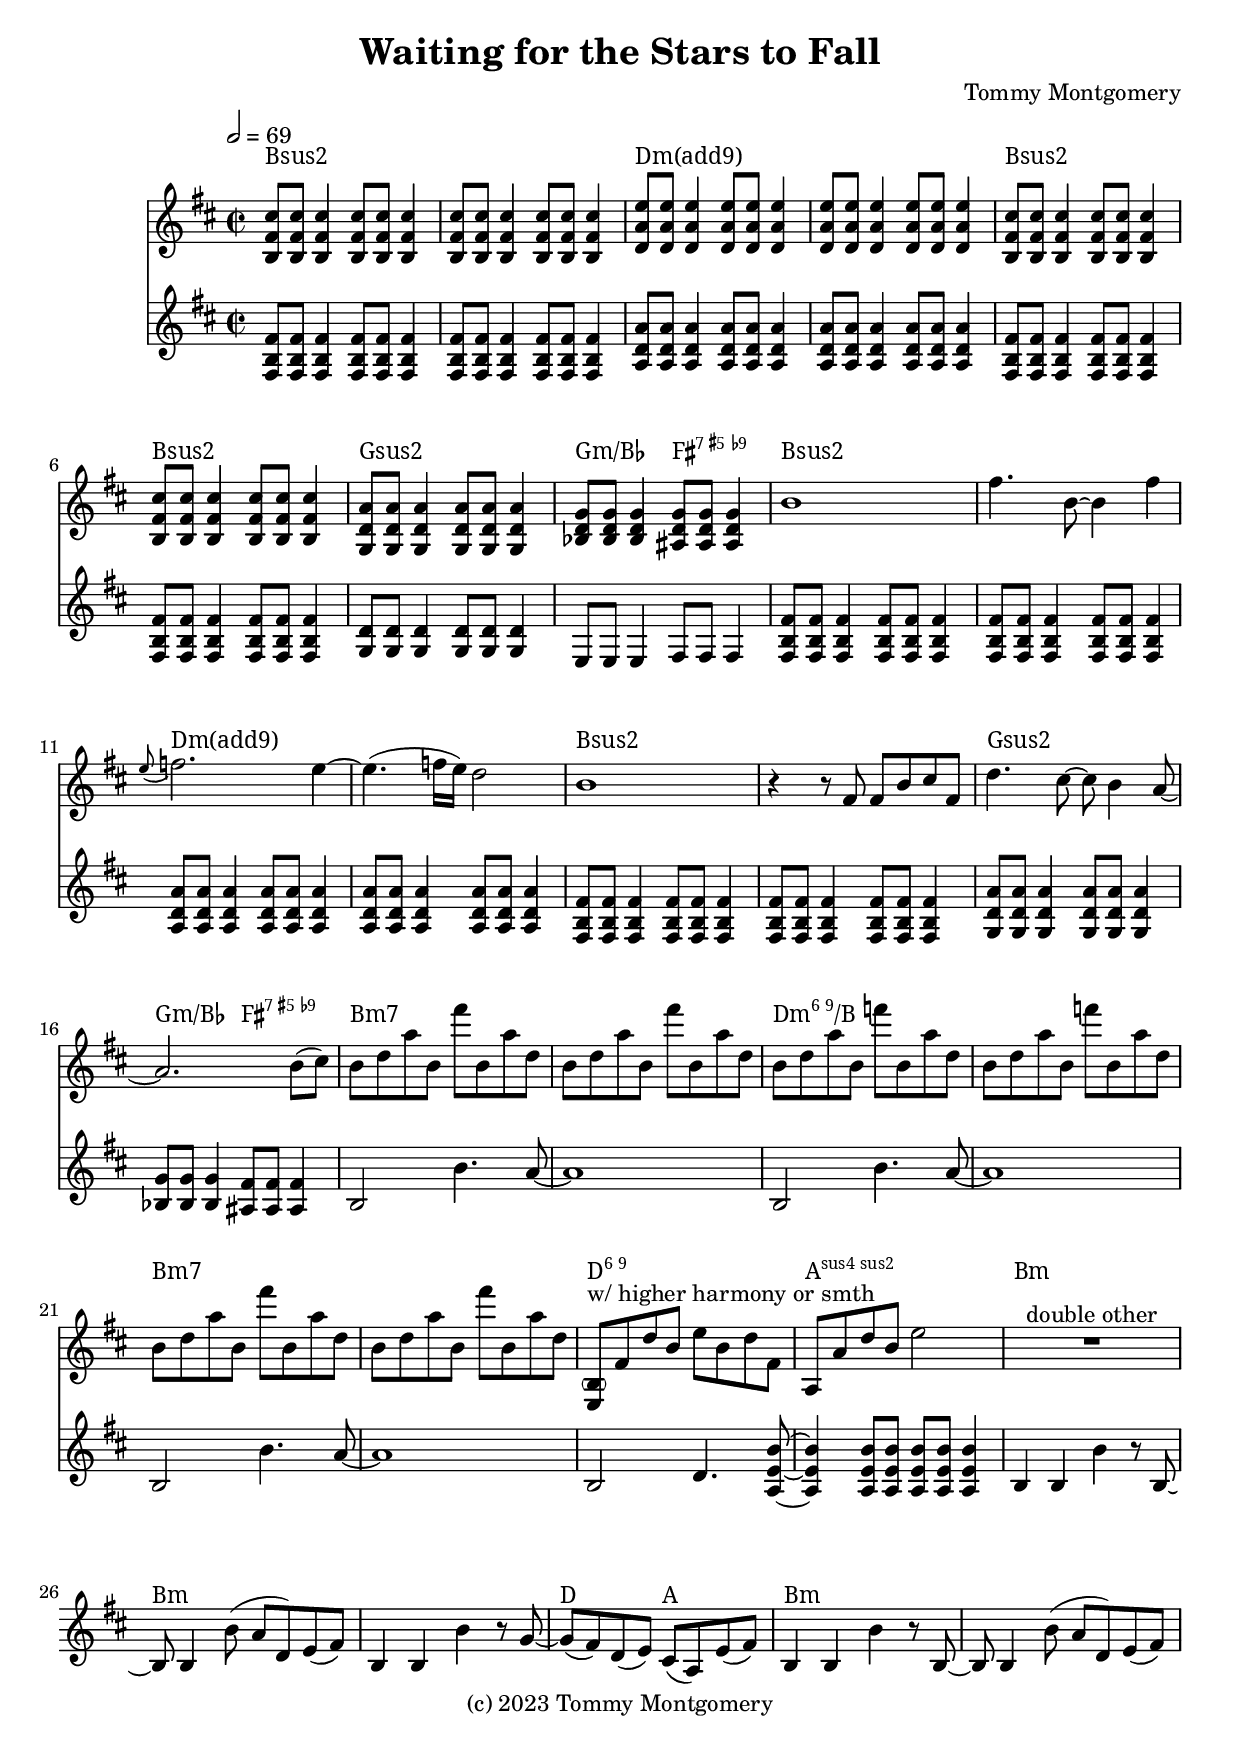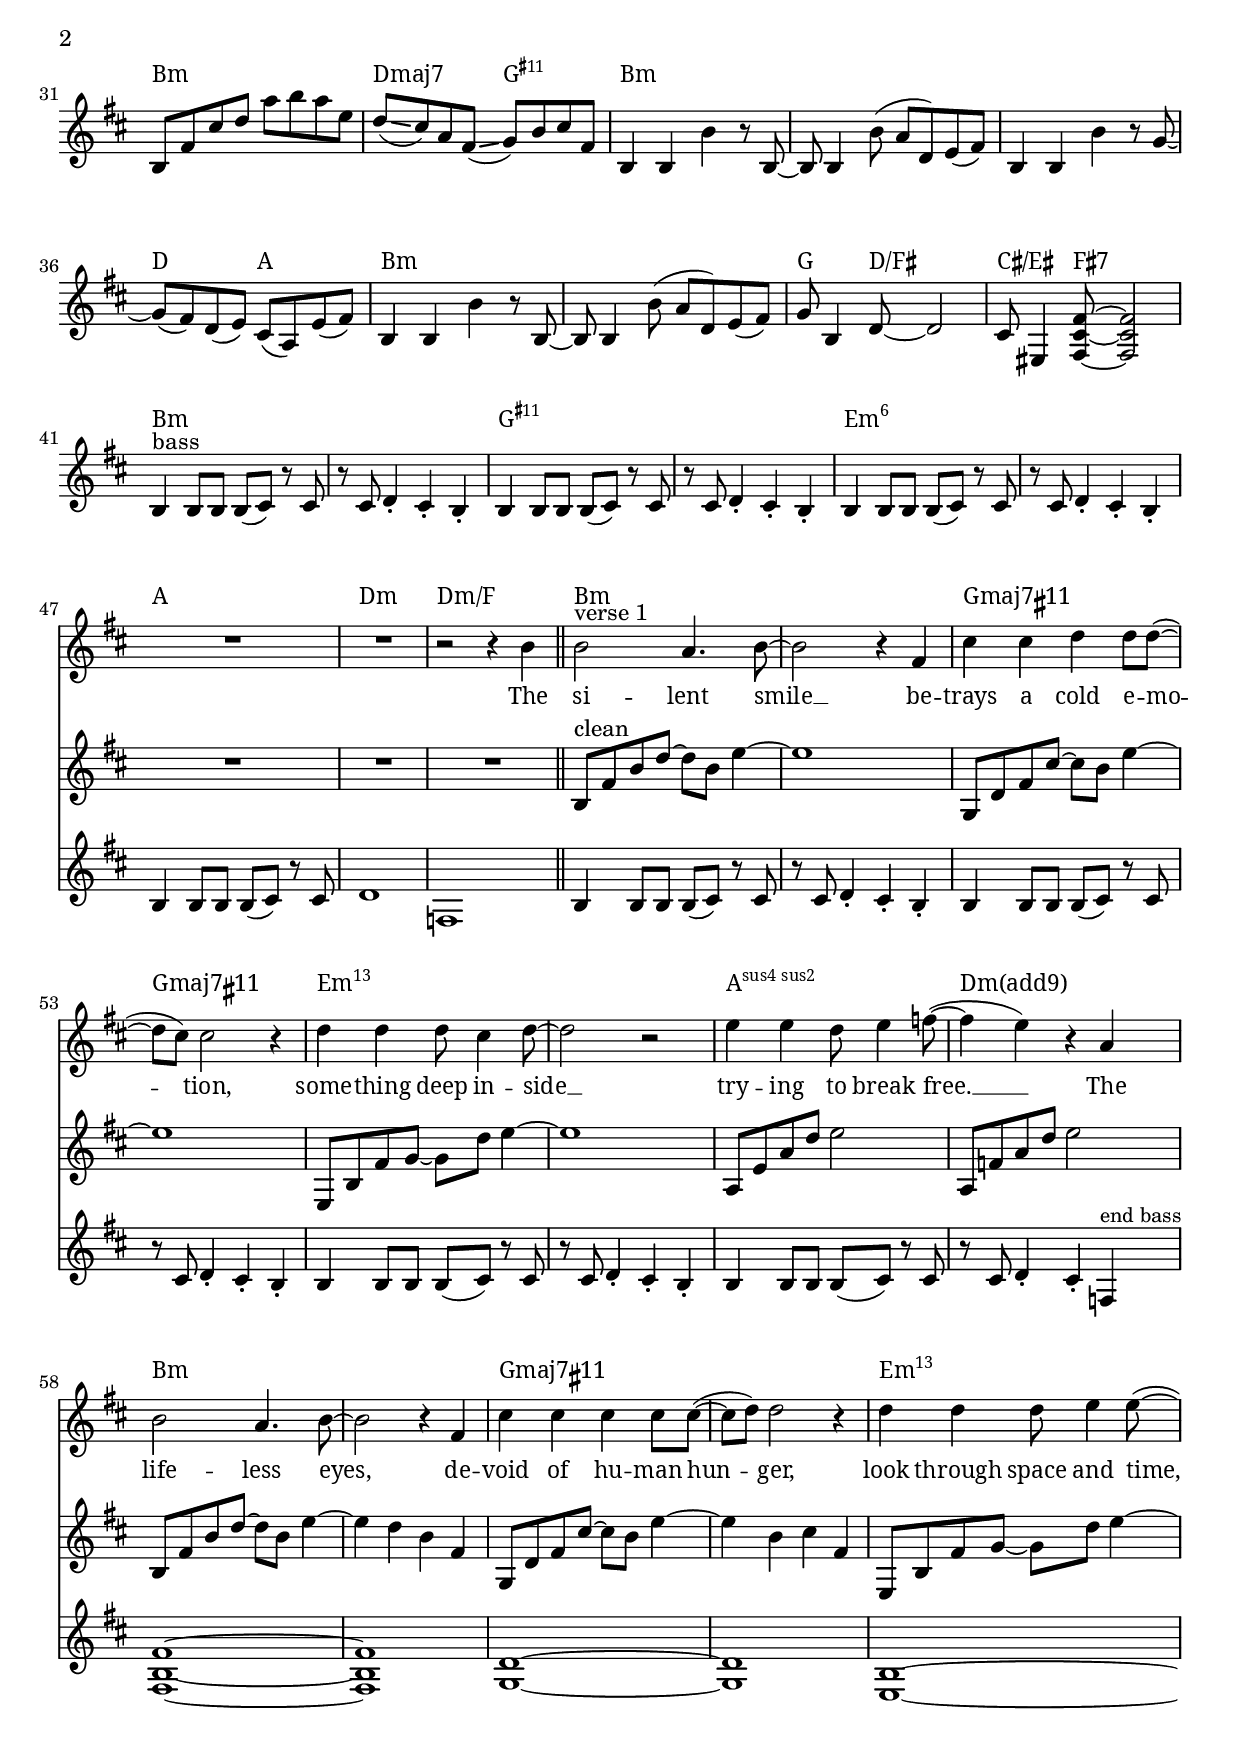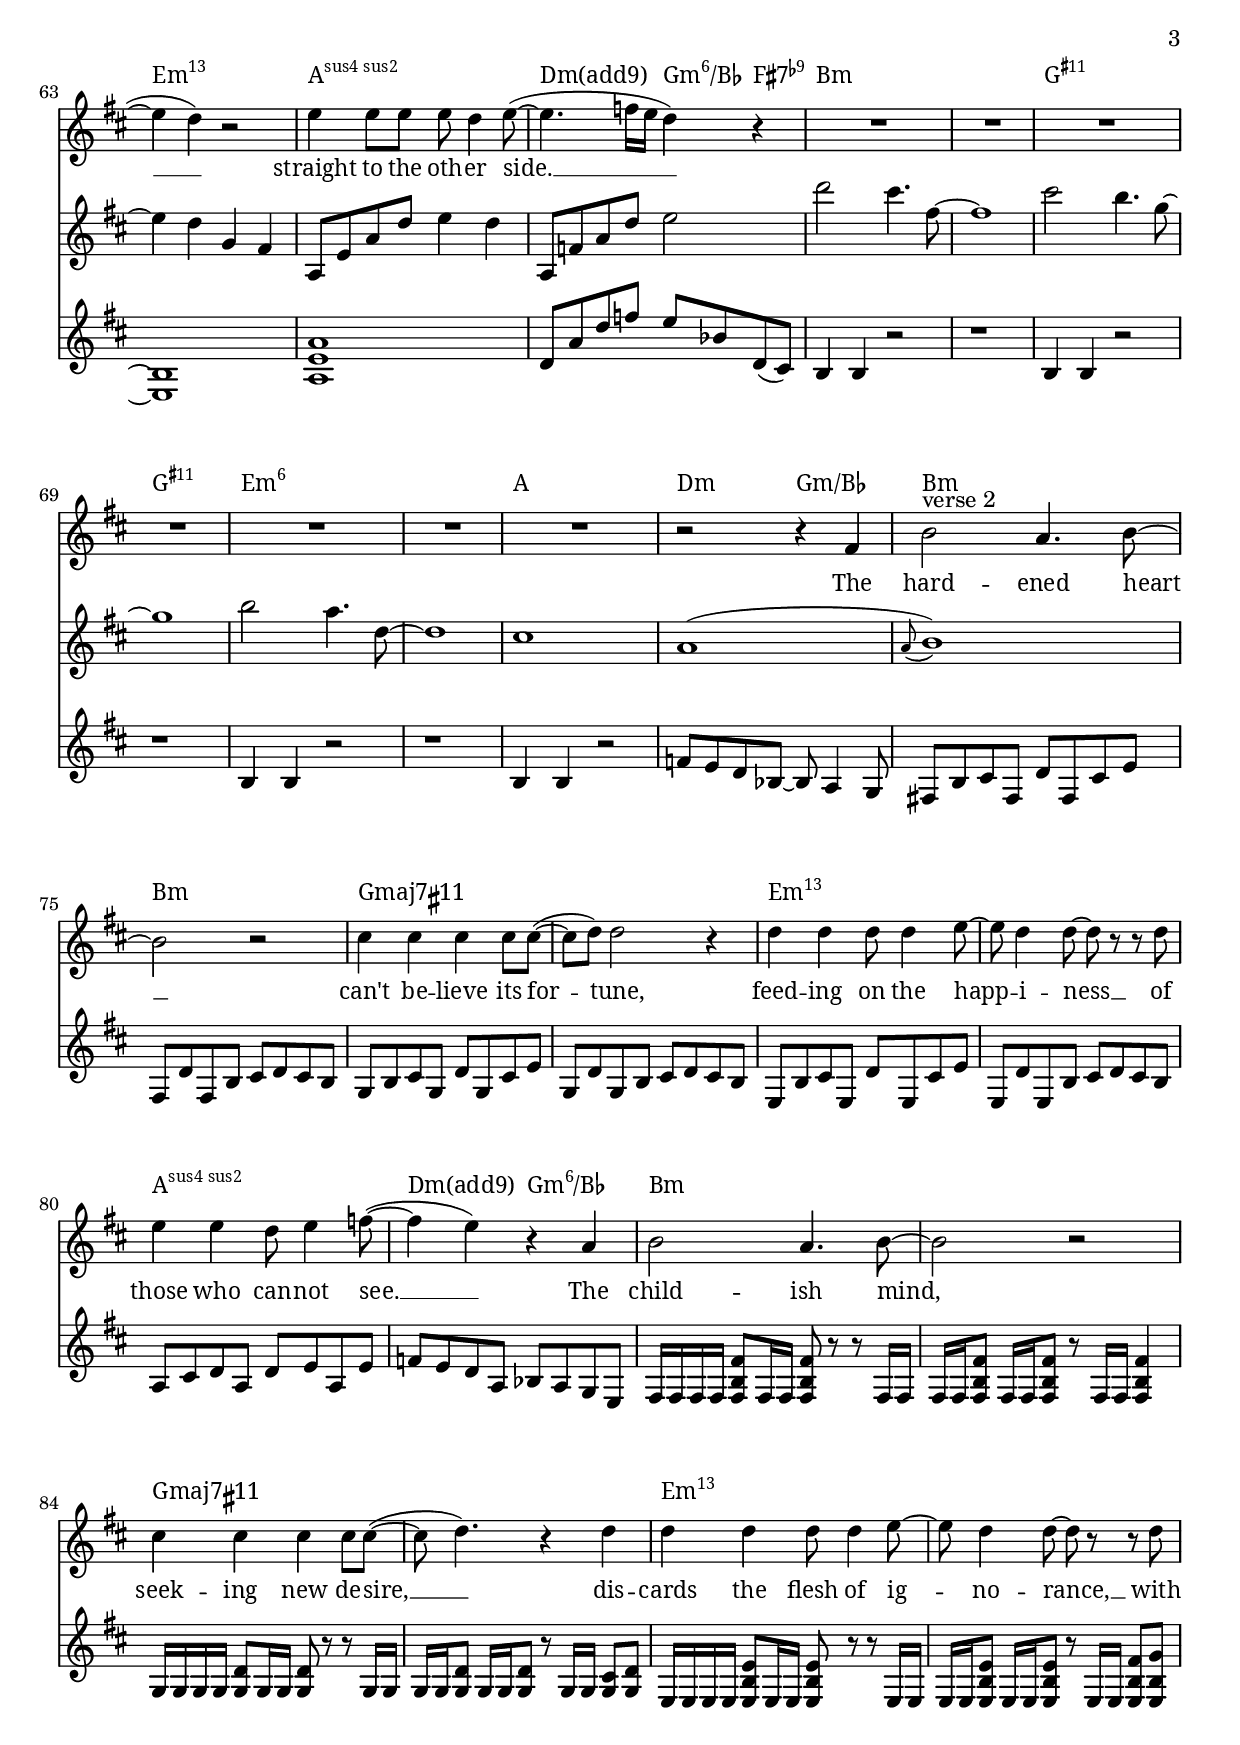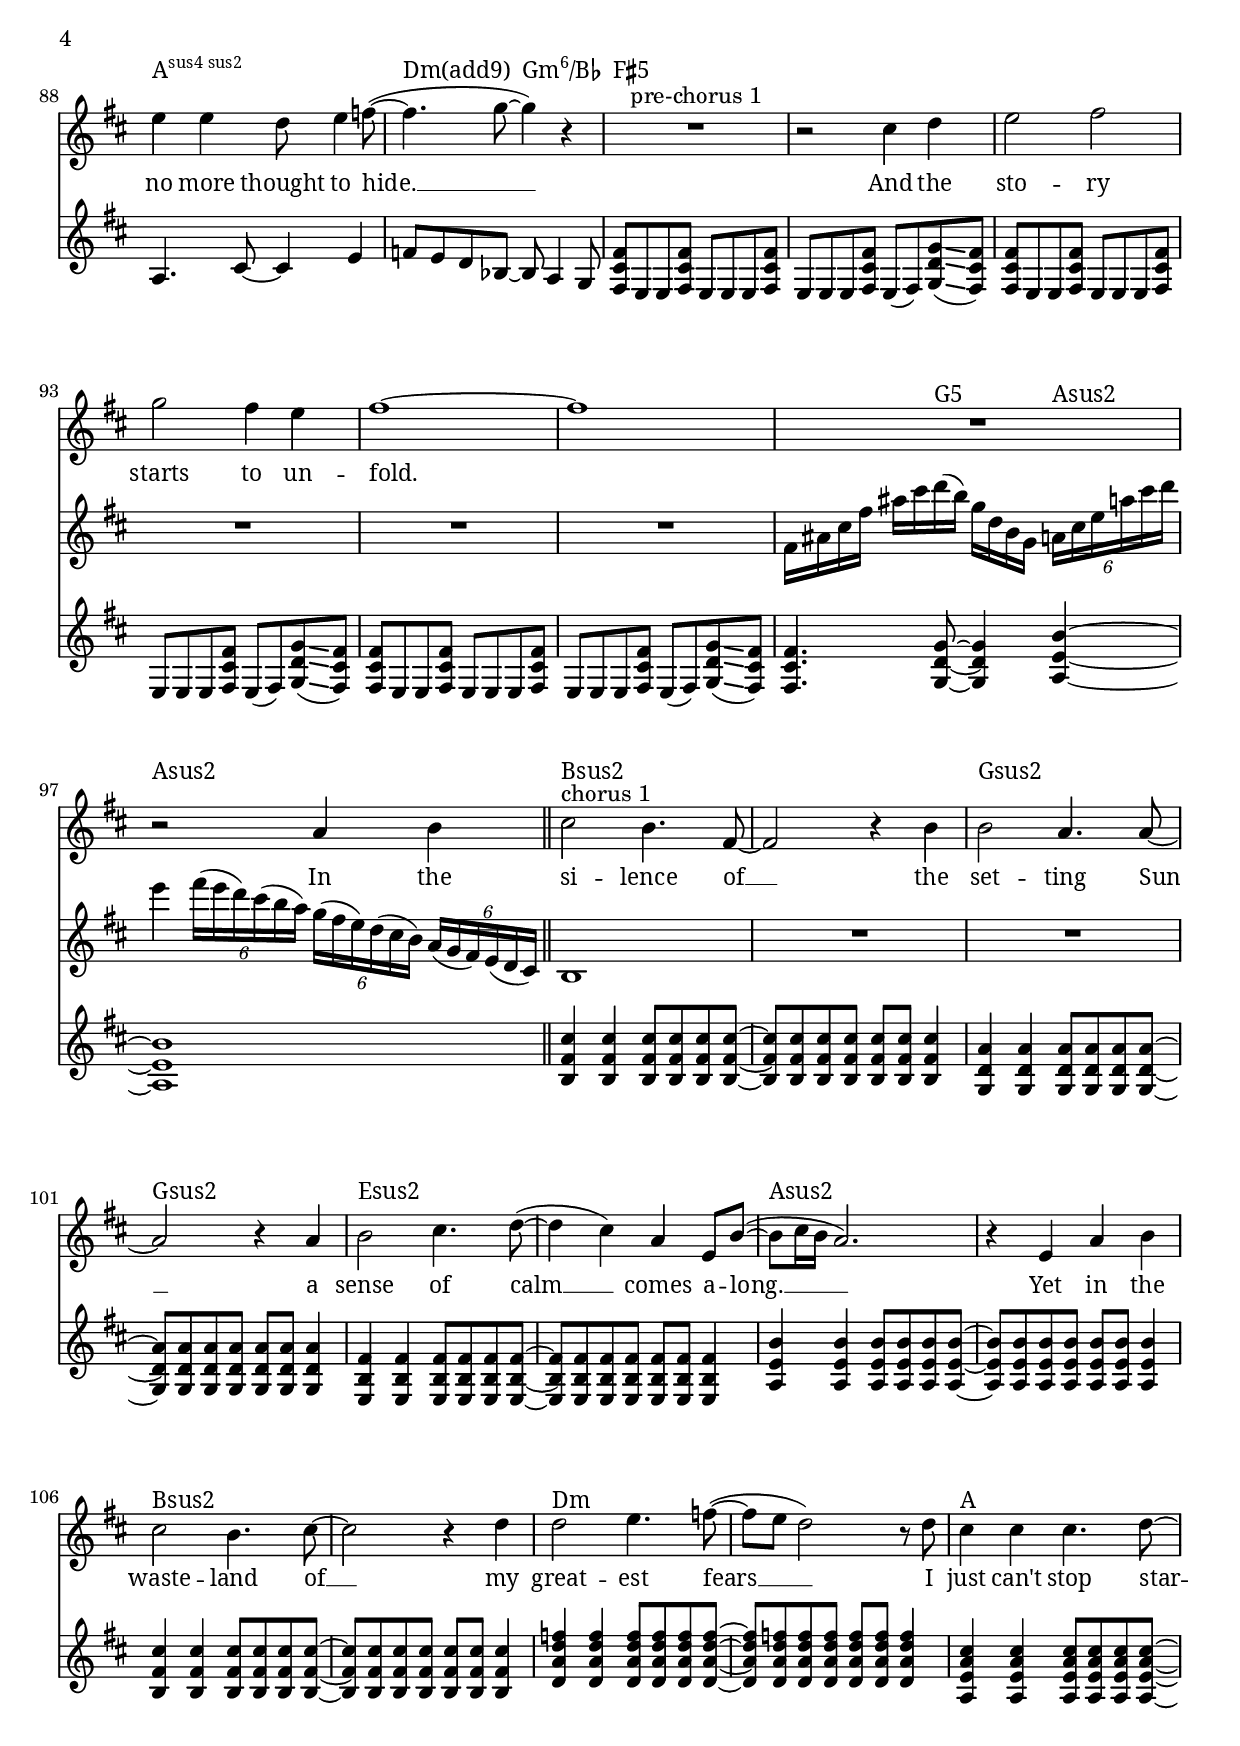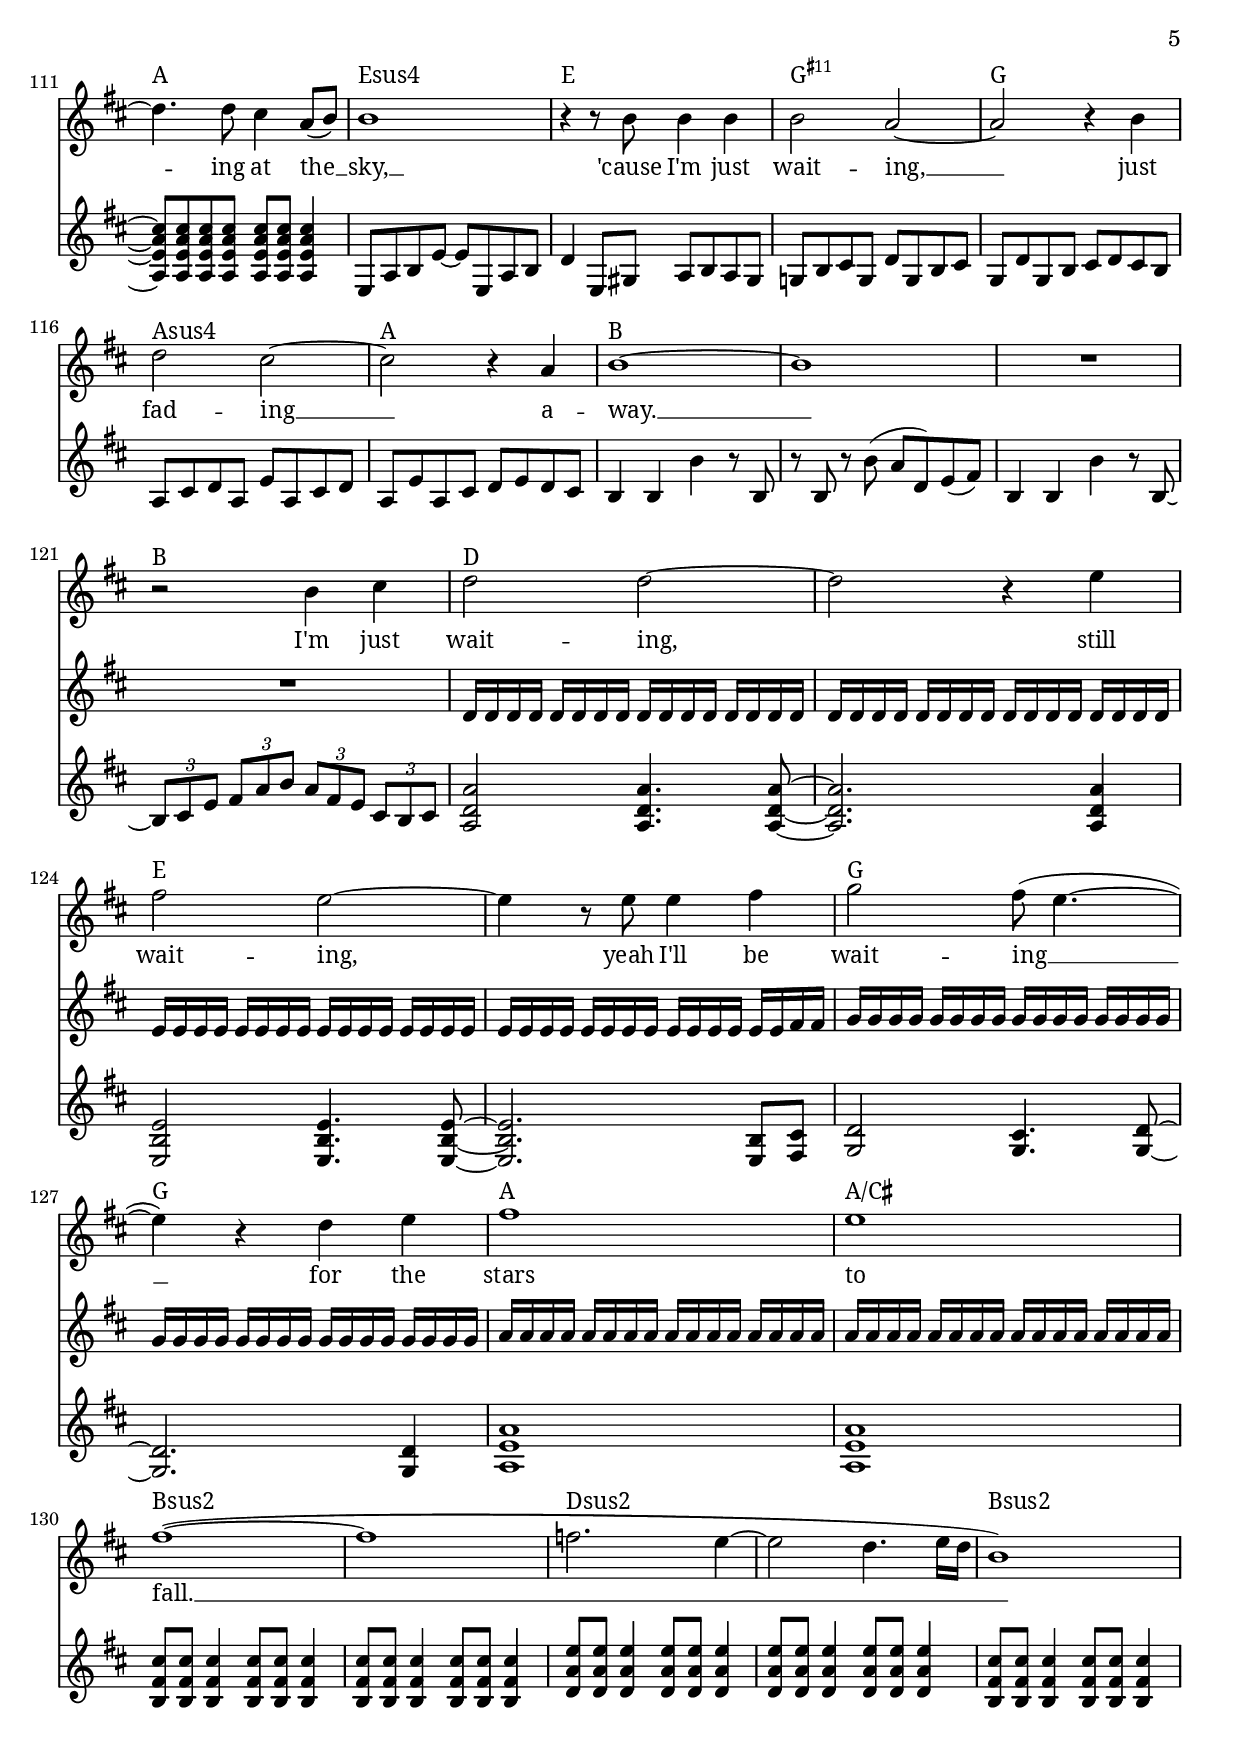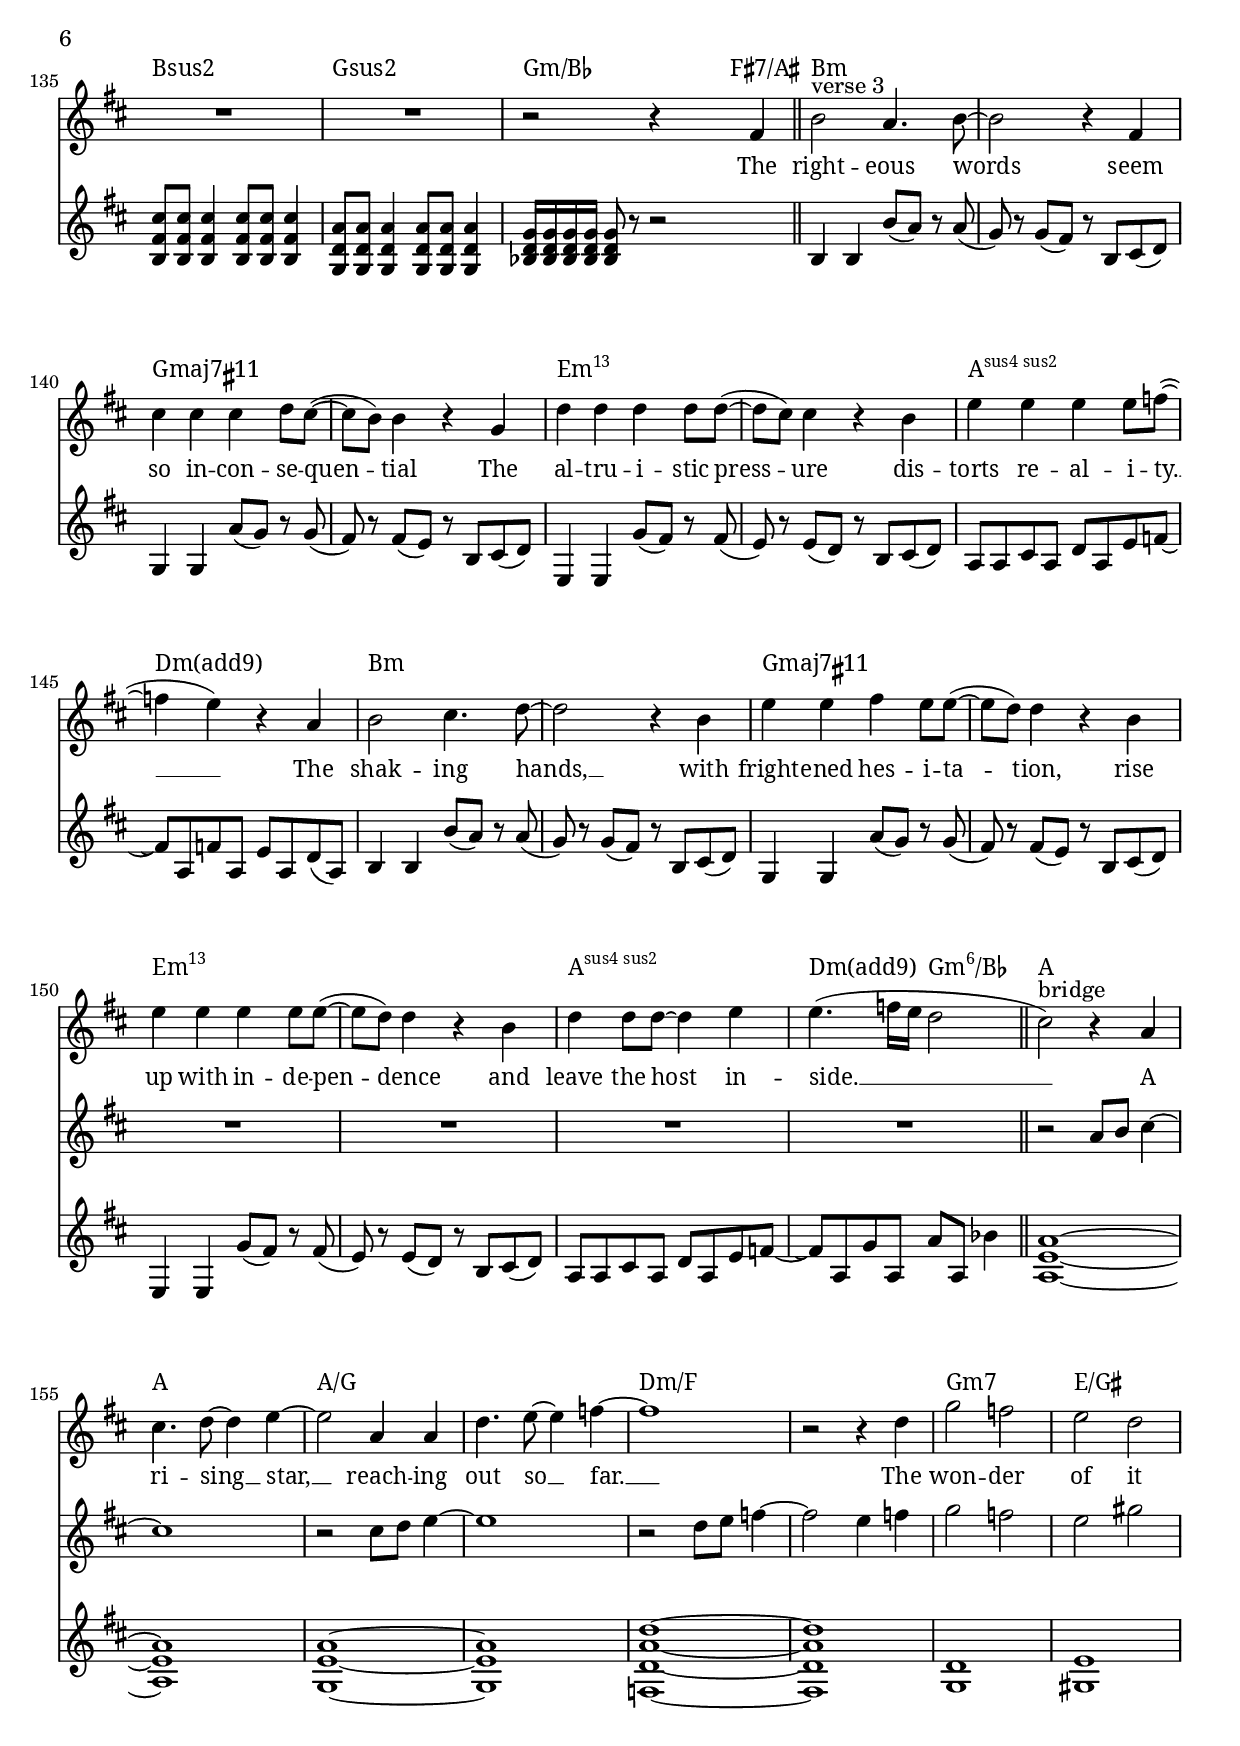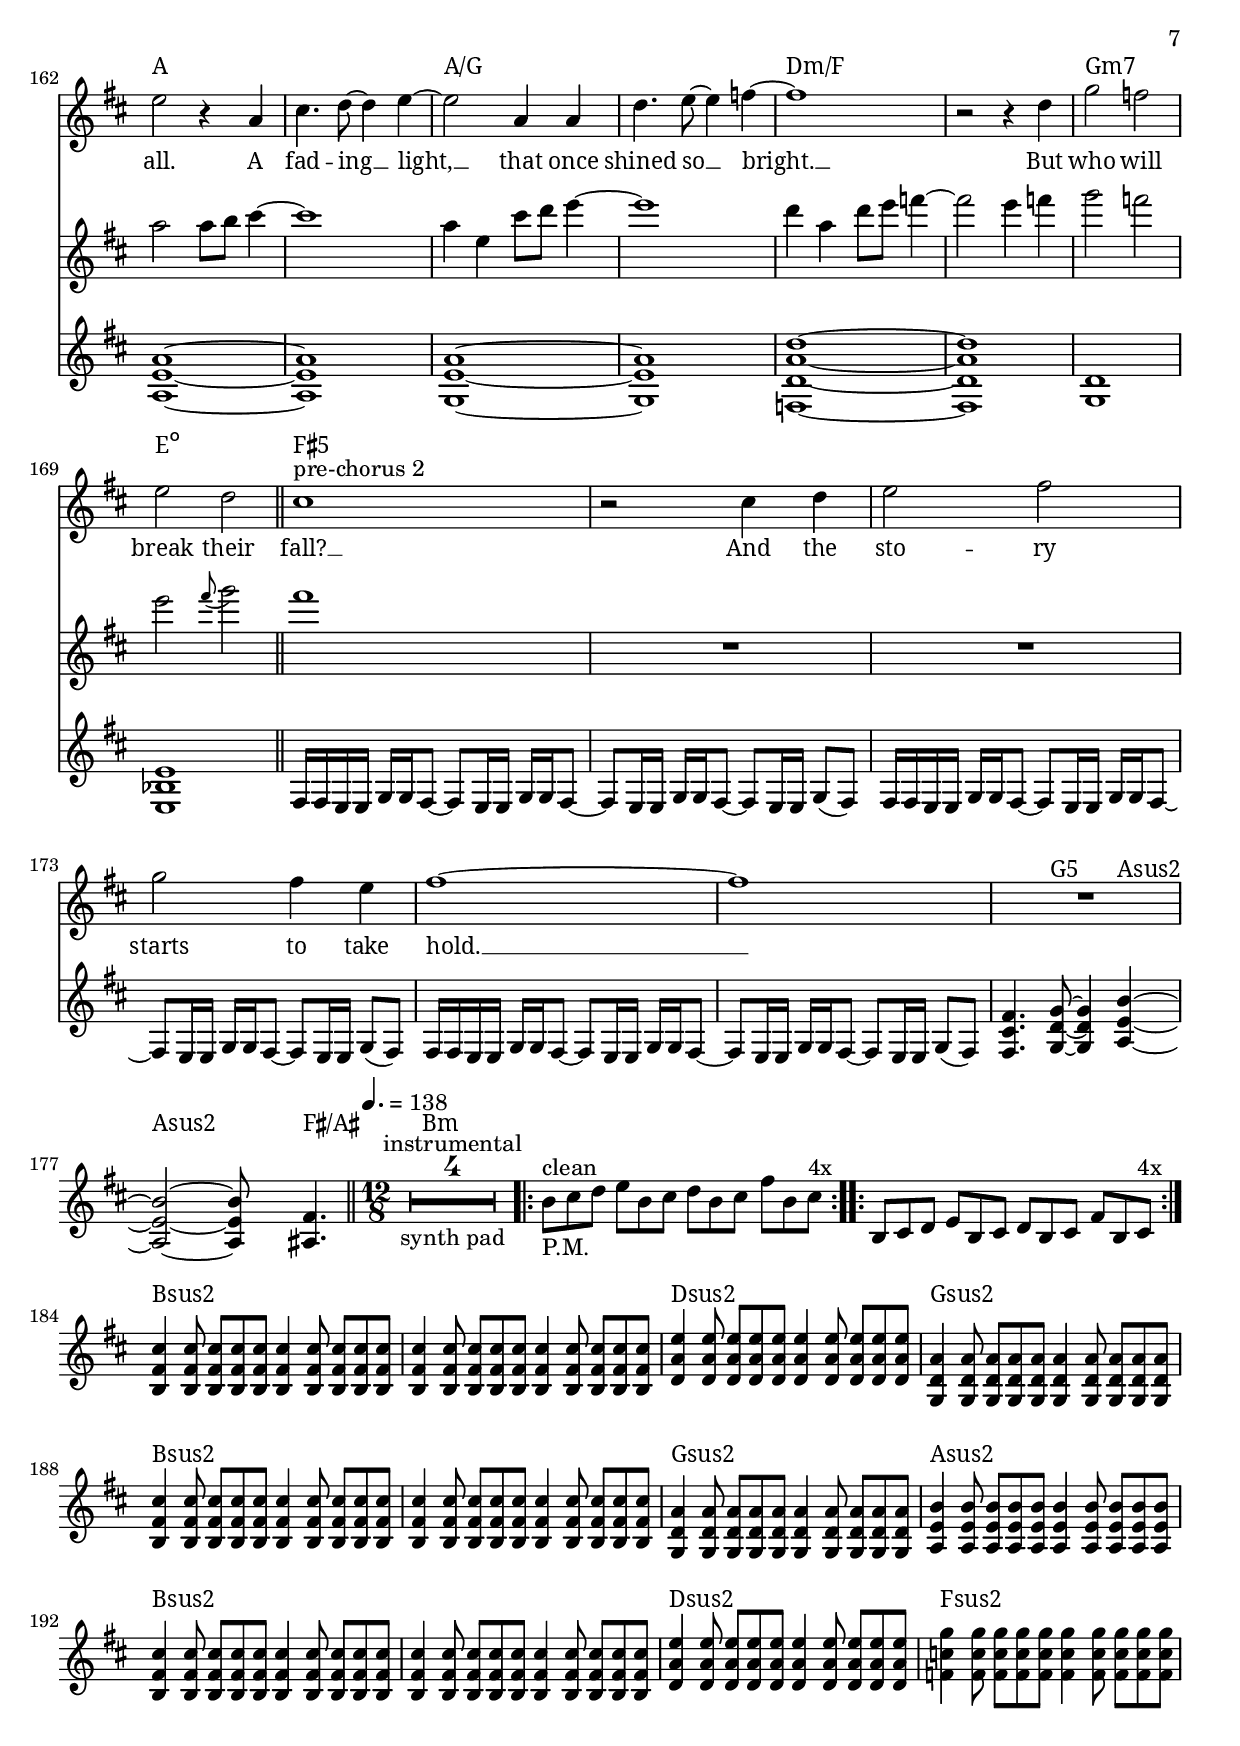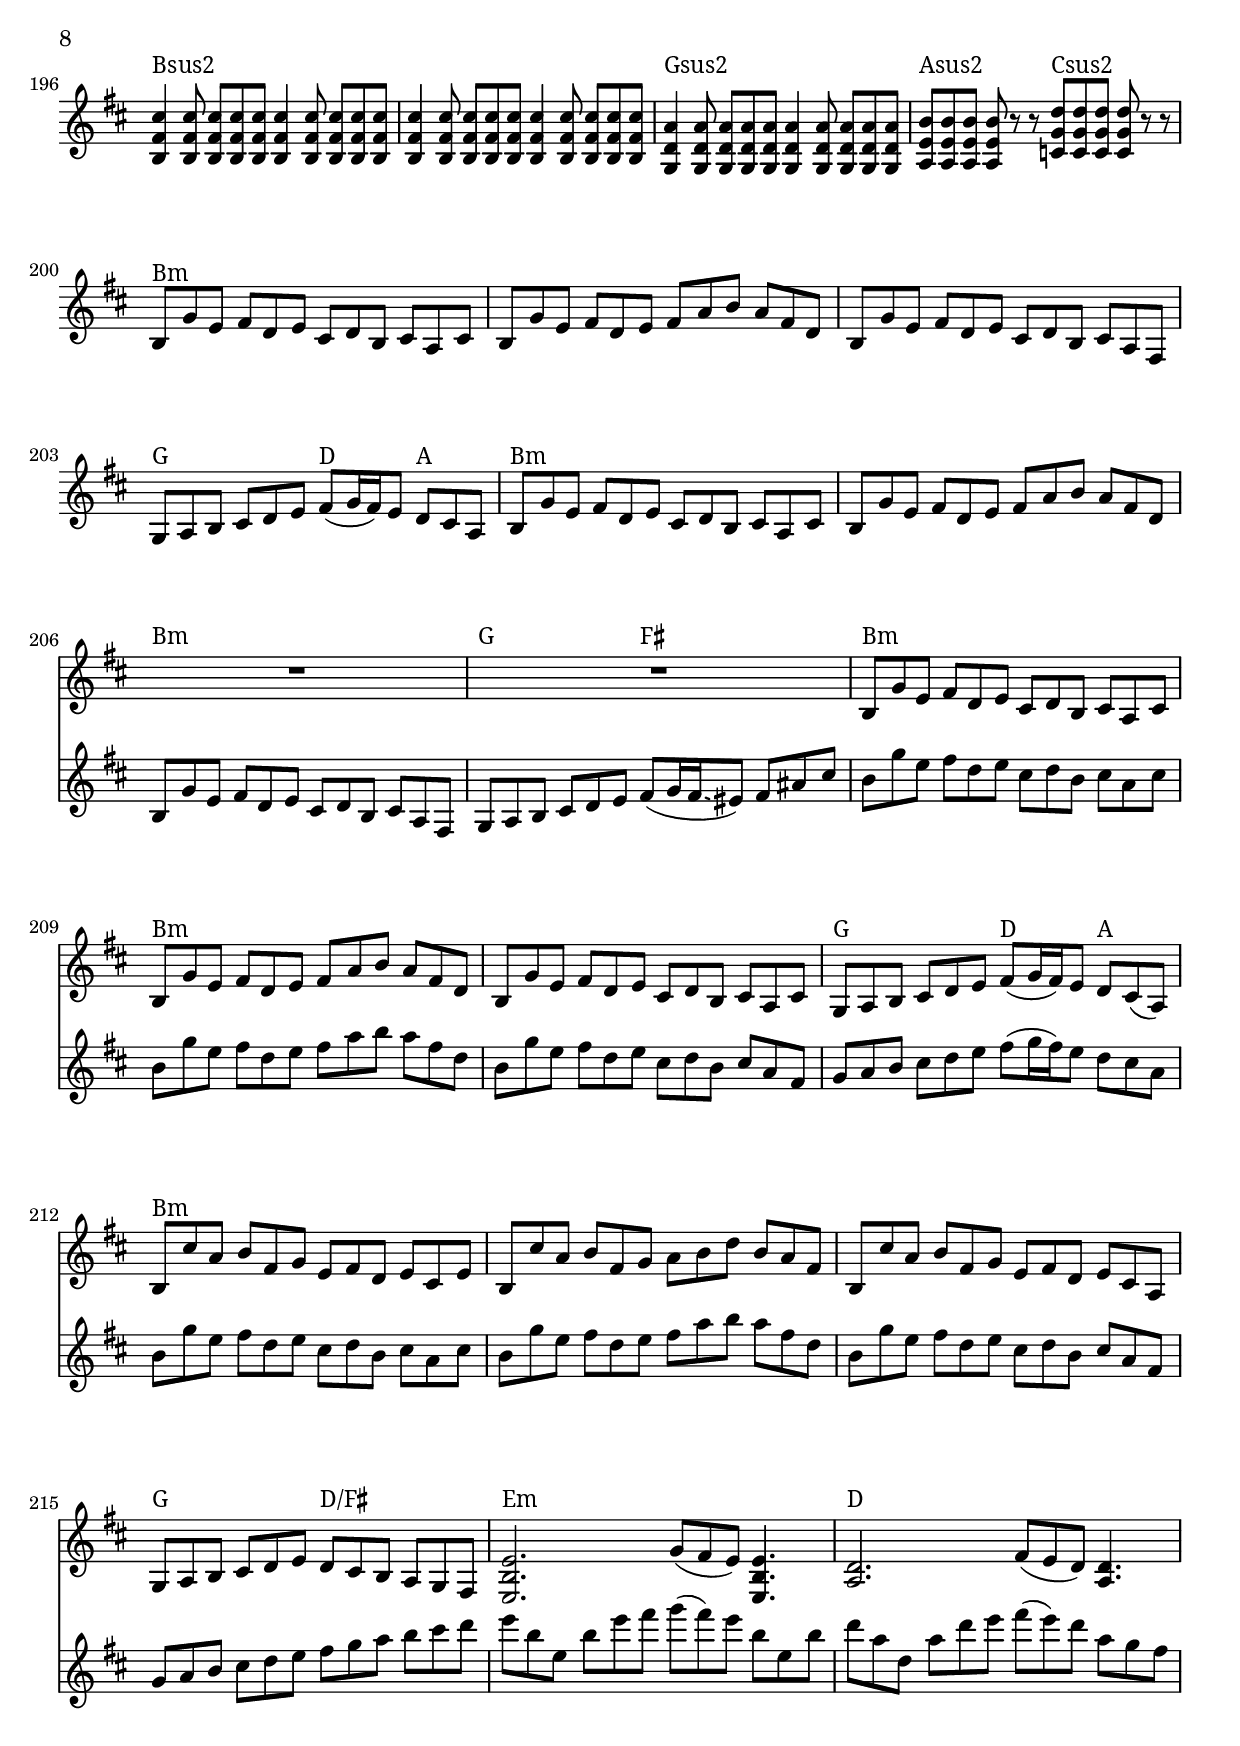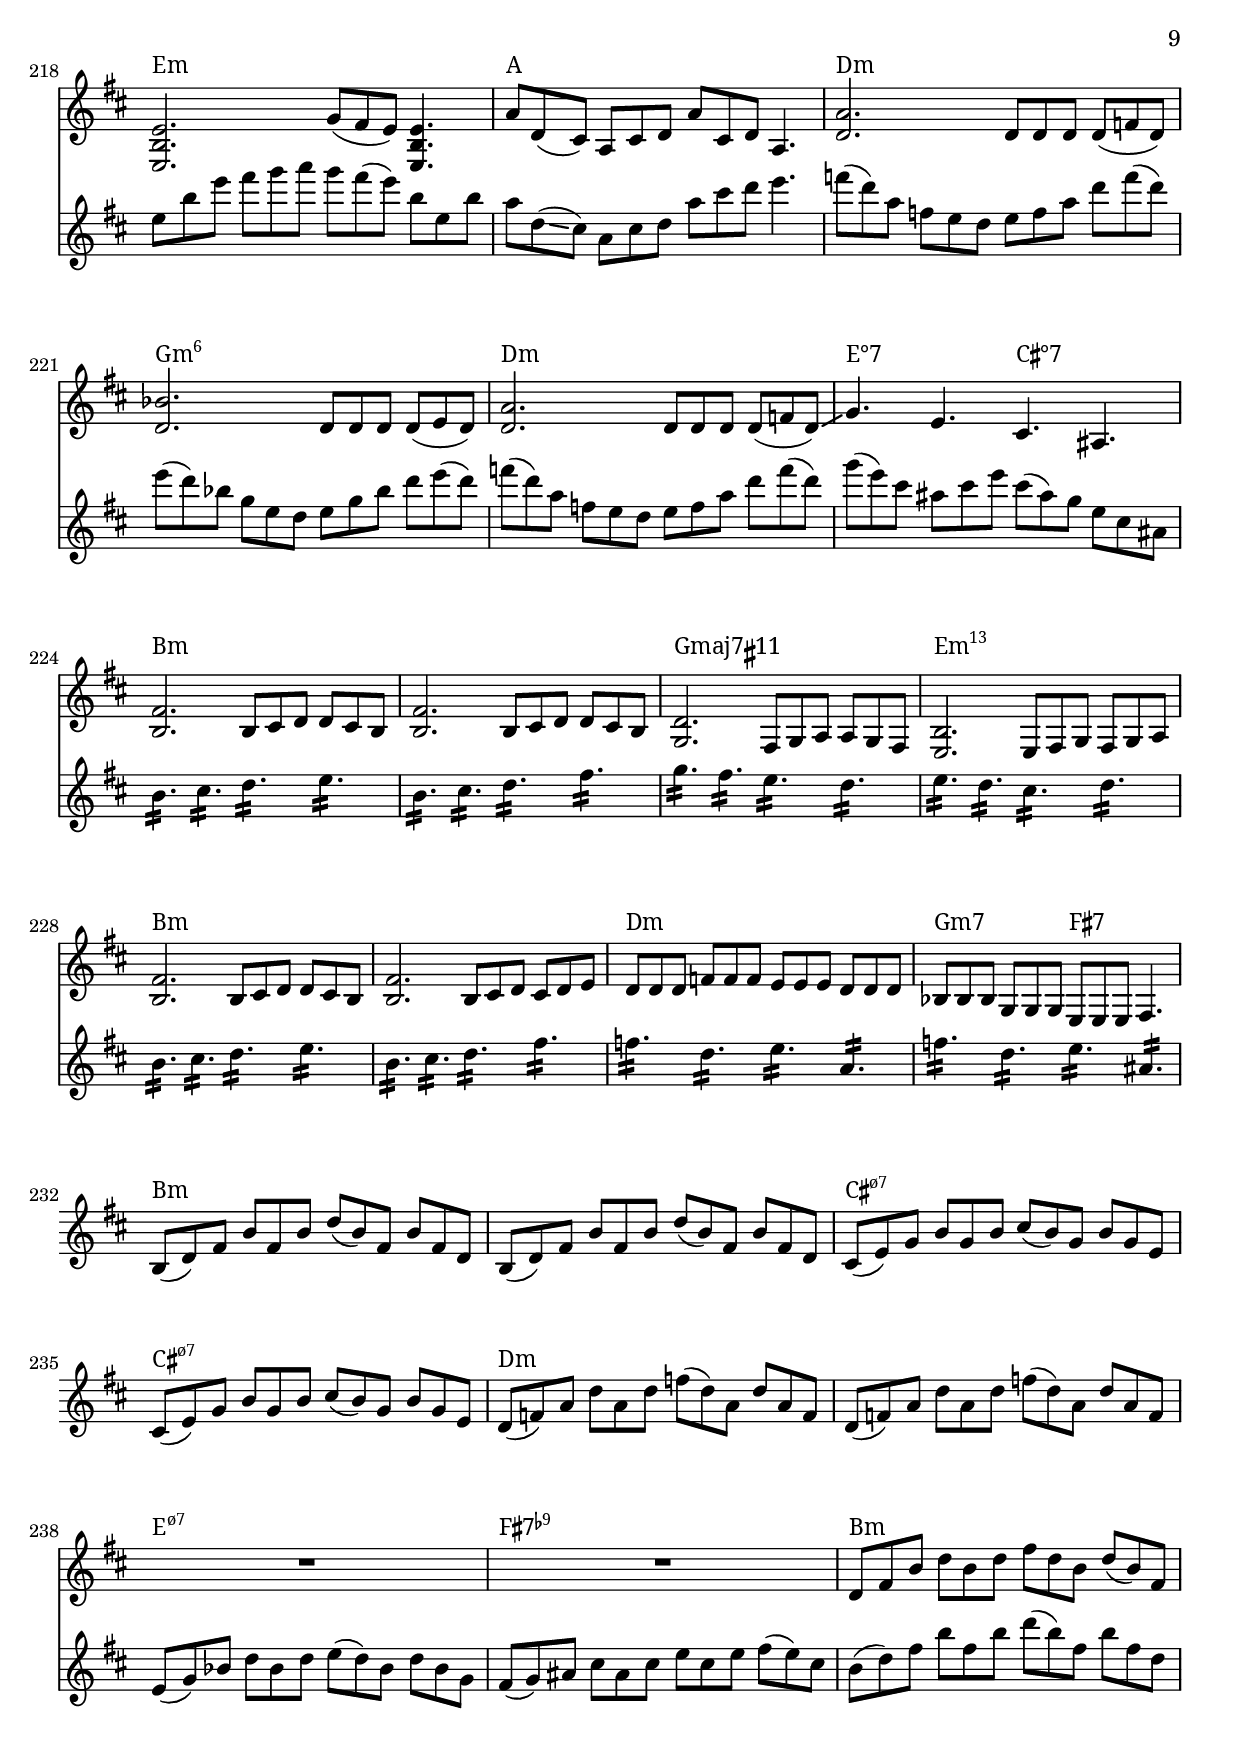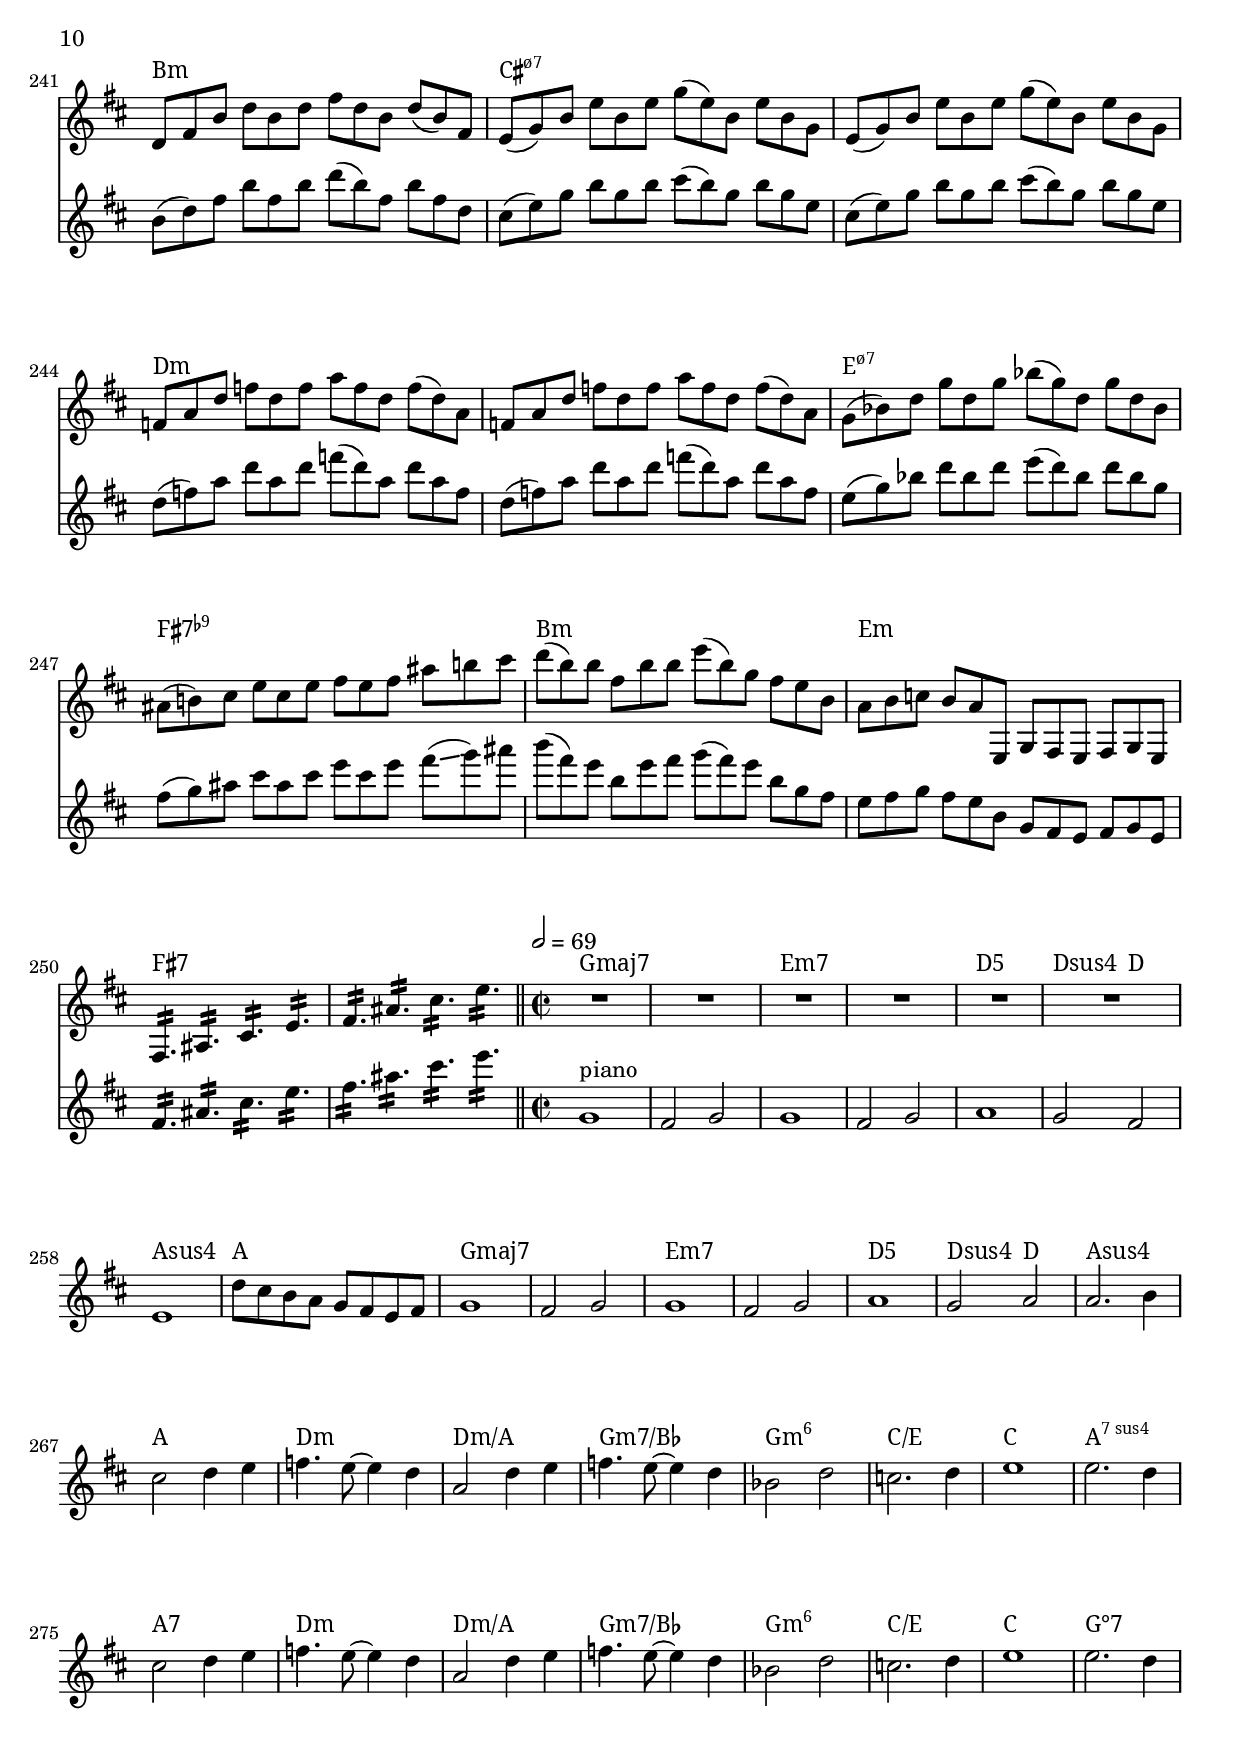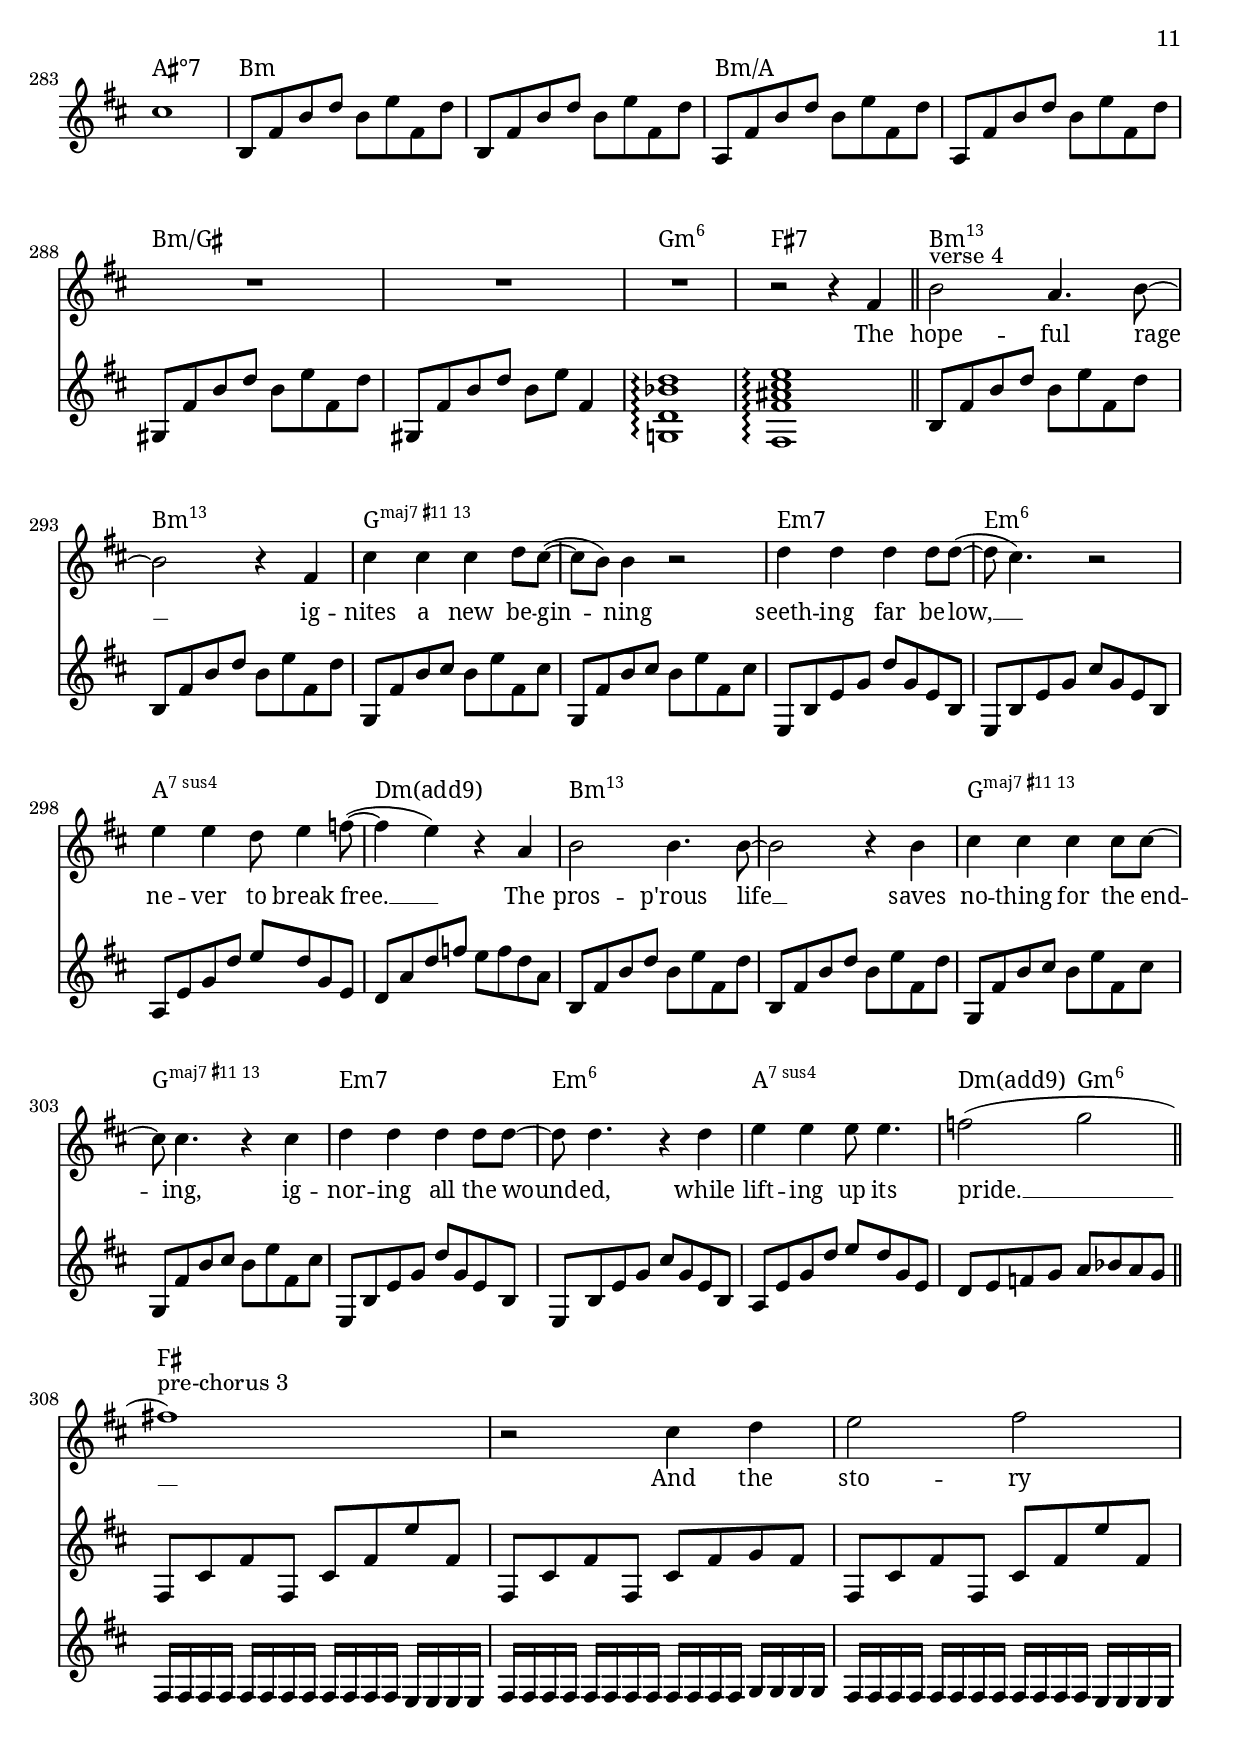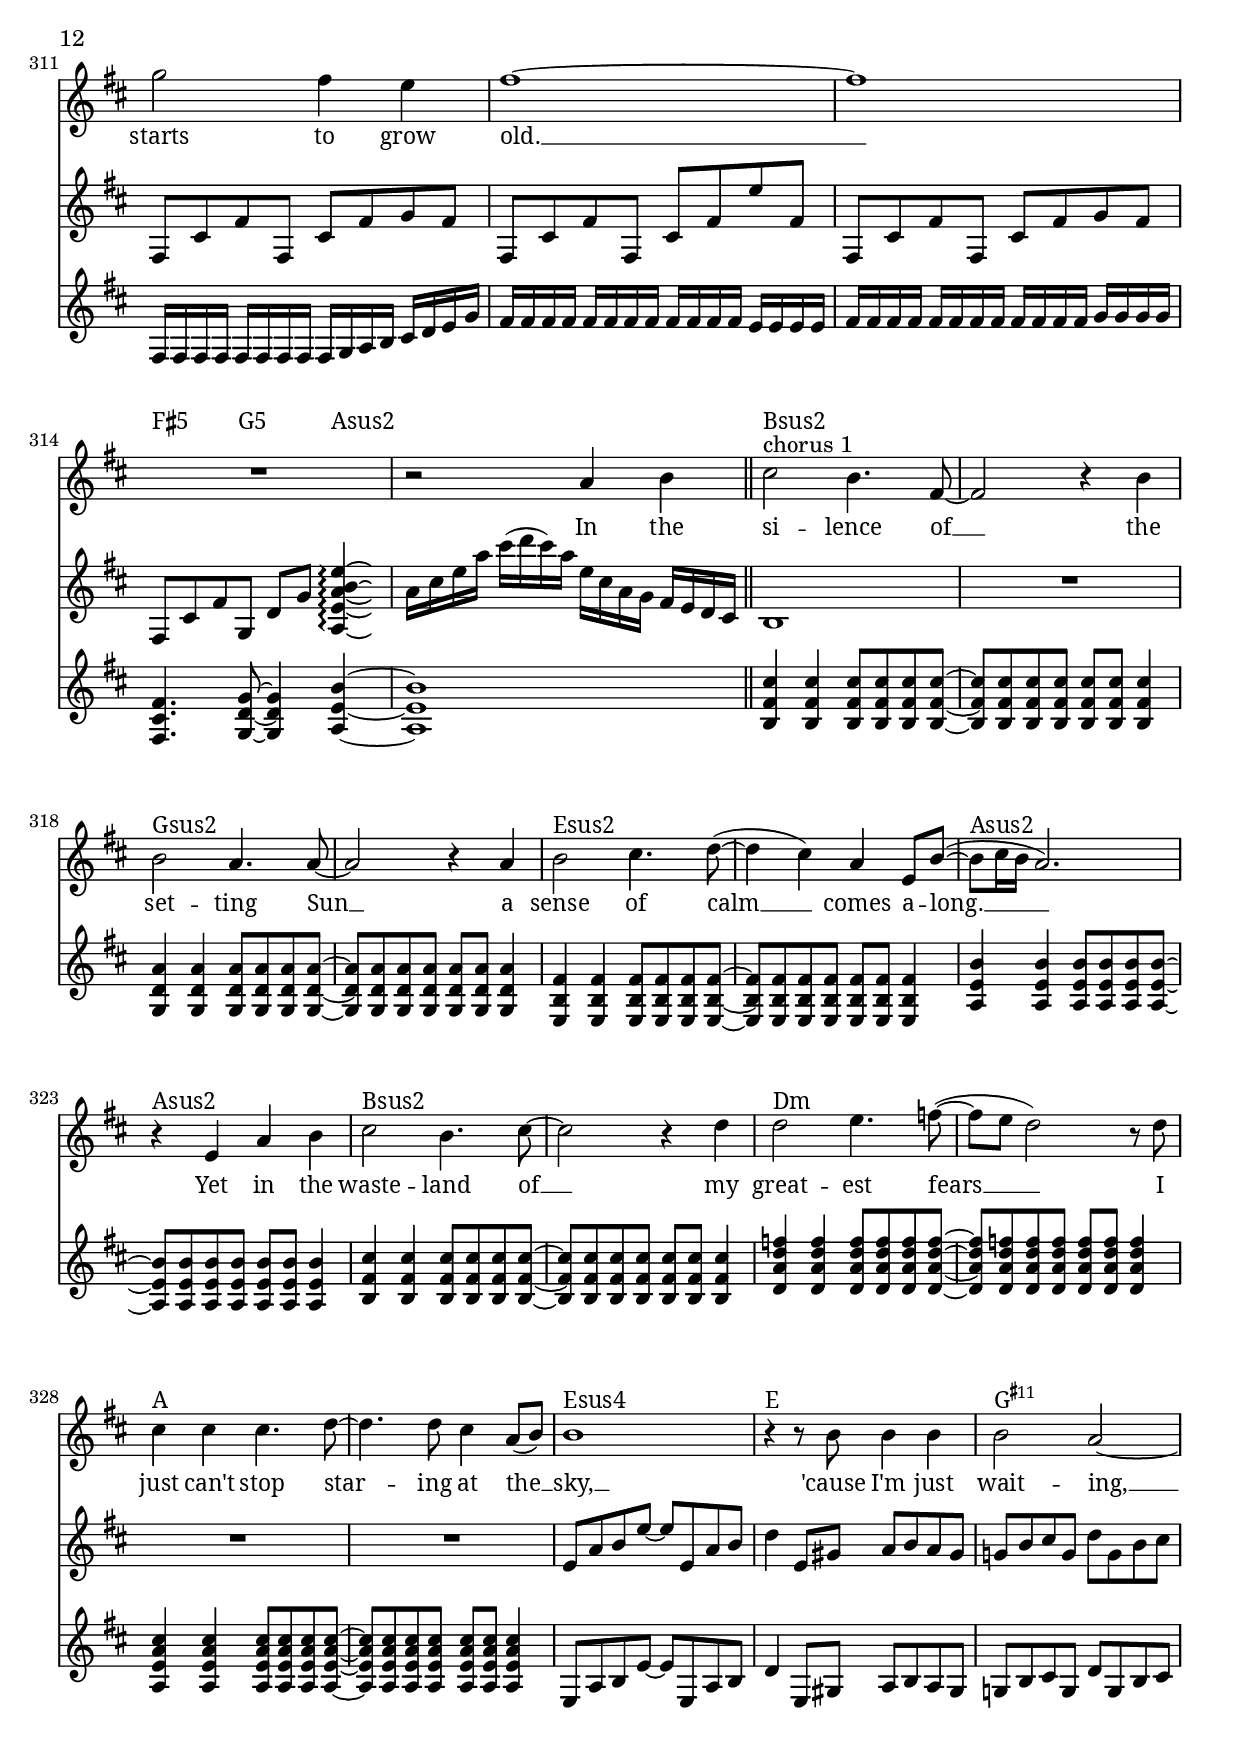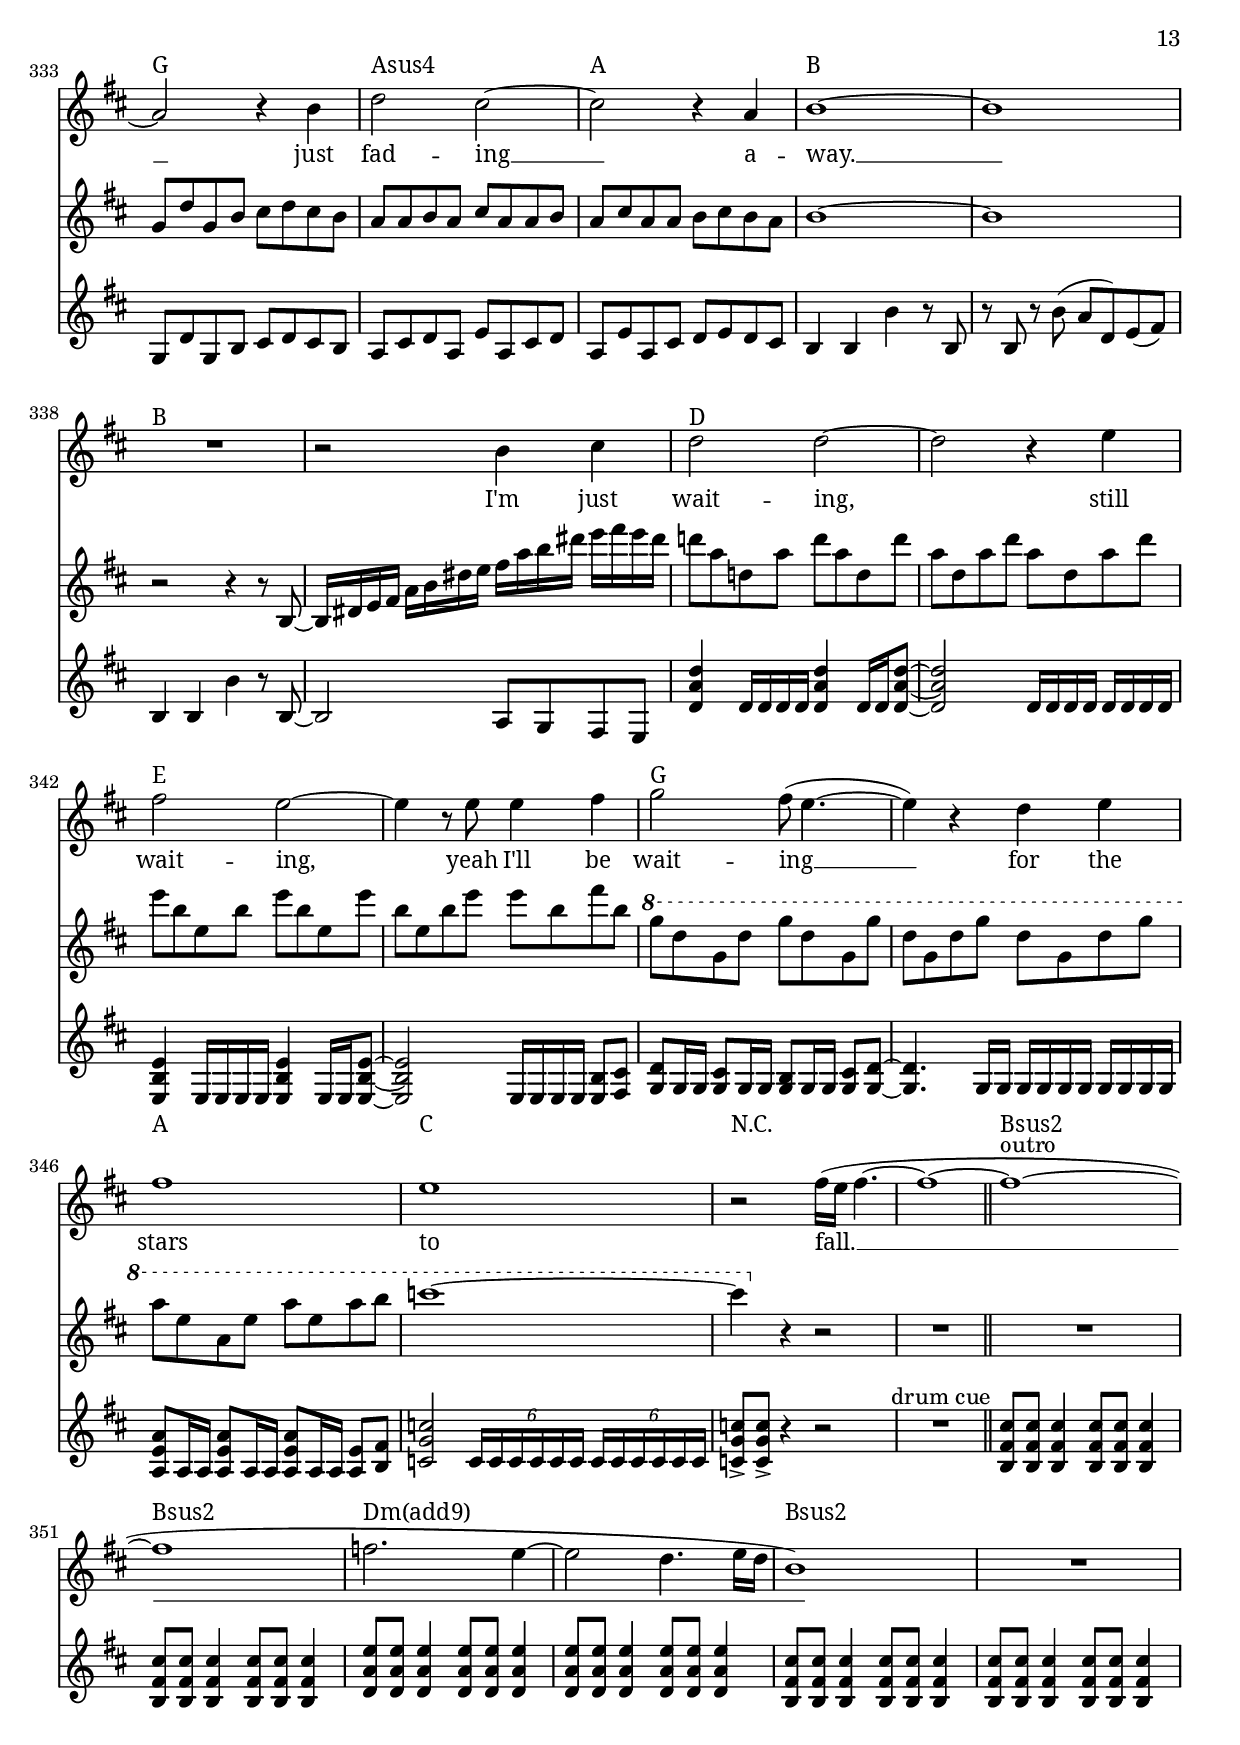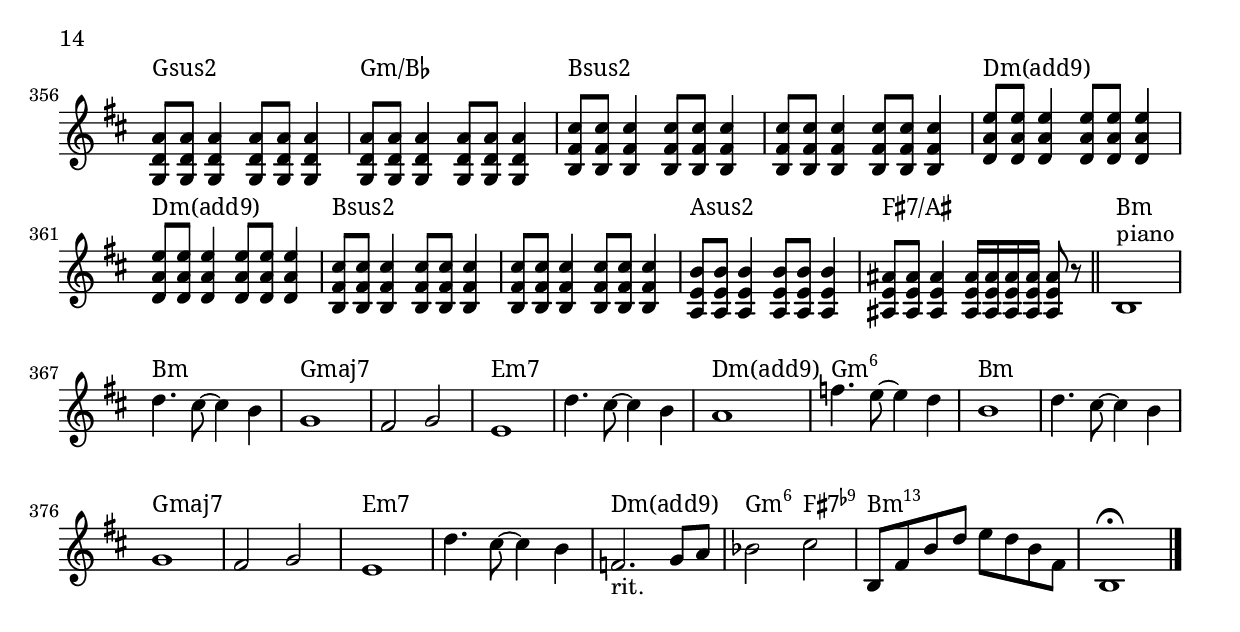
\version "2.24.0"
\language "english"

\header {
  title = "Waiting for the Stars to Fall"
  composer = "Tommy Montgomery"
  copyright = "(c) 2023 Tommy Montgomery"
}

cutTime = {
  \time 2/2
  %\set Timing.beamExceptions = \beamExceptions { 16[ 16 16 16] 16[ 16 16 16] 16[ 16 16 16] 16[ 16 16 16] }
  \set Timing.beamExceptions = \beamExceptions {
    16[ 16 16 16] 16[ 16 16 16] 16[ 16 16 16] 16[ 16 16 16] |
    \tuplet 3/2 4 { 8[ 8 8] 8[ 8 8] 8[ 8 8] 8[ 8 8] }
  }
}

global = {
  \key b \minor
  \set Staff.printKeyCancellation = ##f
  % \numericTimeSignature
  \compressEmptyMeasures
  \omit Voice.StringNumber
  \override TupletBracket.bracket-visibility = #'if-no-beam
  \override MultiMeasureRest.expand-limit = #3
  \override Score.ChordName.font-name = #"Noto Serif"
  \override Score.ChordName.font-size = #0
  \override Score.LyricText.font-name = #"Noto Serif"
  \override Score.LyricText.font-size = #0
  \tempo 2 = 69


  \cutTime
}

guitarOne = \relative c {
  \global

%{
  \repeat volta 2 {
    e'16( e,) e e r e'( e,) e e r e'( e,) e e r e'( e,) e e r e'( e,) e'( e,)
    e'16( e,) e e r e'( e,) e e r e'( e,) e e r e'( e,) e e r e'( e,) e'( e,)
    e'16( e,) e e r e'( e,) e e r d'( e,) f'( e,) d'( e,) |
  }

  e'16( e,) e e r e'( e,) e e r e'( e,) e e r d'( e,) e e r d'( e,) d'( e,)
  d'16( e,) e e r d'( e,) e e r c'( e,) e e r c'( e,) e e r c'( e,) c'( e,)
  b'16( e,) e e r a( e) e e r g( e) f( e) e e |

  %e16 e e e r e e e e r e e e e r e e e e r e e e e r e e e e r d' f |

  e'( e,) e e r e'( e,) e e r e'( e,) e e r f'( e,) e e r f'( e,) f'( e,)
  f'( e,) e e r f'( e,) e e r g'( e,) e e r g'( e,) e e r g'( e,) g'( e,)
  gs'( e,) e e r a'( e,) e e r b''( e,,) c''( e,,) b''( e,,) |

  <e'' a c>8. q8 \xNotesOn q q \xNotesOff q4 ~ q8 q \xNotesOn q q \xNotesOff q4 \xNotesOn q8 q \xNotesOff |
  <ds a' b>8. q8 \xNotesOn q q \xNotesOff q4 ~ q8 q \xNotesOn q q \xNotesOff q4 \xNotesOn q8 q \xNotesOff |
  <d! fs a>8. q8 \xNotesOn q q \xNotesOff q4 ~ q8 q \xNotesOn q q \xNotesOff q4 \xNotesOn q8 q \xNotesOff |
  <d f! b>8. q8 q q \xNotesOn q q \xNotesOff <c e a>8. q8 q q \xNotesOn q q \xNotesOff |

  \repeat unfold 6 { <e,, b' e>16 q q q r } <e b' e> q |

  %<a e' a> q q q r <a e' a> q q q r <a e' a> q q q r <a e' a> q q q r
  %<e b' e> q q q r2 |
%}


%{
  a8 e' a c ~ c a e4 | b8 f' a d ~ d a f4 | c8 g' c e ~ e cs g4 | d8 a' d f ~ f e d4 |

  e,,16 e e e r e e e e r e e e e r e e e e r e e e e r e e e e r e e |

  a8 e' a c ~ c a e4 |

  \repeat unfold 2 { <e c' e>8 e16 e e8 <e b' d> e16 e e8 <e b' d> e16 e | }
  \repeat unfold 2 { <f a e'>8 f16 f f8 <f a d> f16 f f8 <f a d> f16 f | }
  <d gs d'>8 d16 d d8 <d gs c> d16 d d8 <d gs c> d16 d |
  <d gs c>8 d16 d d8 <d gs b> d16 d d8 <d gs b> d16 d |
  <c e b'>8 c16 c c8 <c e a> c16 c c8 <c e a> d16 d |
  <b e a>8 b16 b b8 <b ds g> b16 b b8 <b fs' b>4 |
%}


  <b' fs' cs'>8 q q4 q8 q q4 q8 q q4 q8 q q4 |
  <d a' e'>8 q q4 q8 q q4 q8 q q4 q8 q q4 |
  <b fs' cs'>8 q q4 q8 q q4 q8 q q4 q8 q q4 |
  <g d' a'>8 q q4 q8 q q4 <bf d g>8 q q4 <as d g>8 q q4 |



  b'1 | fs'4. b,8 ~ b4 fs' | \grace e8( f2.) e4 ~ | e4.( f16 e) d2 |
  b1 | r4 r8 fs8 fs8 b cs fs, | d'4. cs8 ~ cs b4 a8 ~ | a2. b8( cs) |

  \repeat unfold 2 { b8 d a' b, fs'' b,, a' d, | }
  \repeat unfold 2 { b8 d a' b, f'' b,, a' d, | }
  \repeat unfold 2 { b8 d a' b, fs'' b,, a' d, | }
  <e,, \parenthesize b'>^"w/ higher harmony or smth" fs' d' b e b d fs, | a, a' d b e2 |

  R1*16^"double other" |

  % bass intro
  R1*9 |

  % verse 1
  b,8^"clean" fs' b d ~ d b e4 ~ | e1 |
  g,,8 d' fs cs' ~ cs b e4 ~ | e1 |
  e,,8 b' fs' g ~ g d' e4 ~ | e1 |
  a,,8 e' a d e2 | a,,8 f' a d e2 |

  b,8 fs' b d ~ d b e4 ~ | e d b fs |
  g,8 d' fs cs' ~ cs b e4 ~ | e4 b cs fs, |
  e,8 b' fs' g ~ g d' e4 ~ | e d g, fs |
  a,8 e' a d e4 d | a,8 f' a d e2 |

  d'2 cs4. fs,8 ~ | fs1 | cs'2 b4. g8 ~ | g1 |
  b2 a4. d,8 ~ | d1 | cs | a( |

  % verse 2
  \grace a8\=1( b1)\=1) | R1*7 |
  R1*8 |

  % pre-chorus 1
  R1*6 |
  fs16 as cs fs as cs d( b) g d b g \tuplet 6/4 { a cs e a cs d } |
  e4 \tuplet 6/4 4 {
    fs16( e d) cs( b a)
    g( fs e) d( cs b)
    a( g fs) e( d cs)
  } |

  % chorus
  b1 | R1*15 | R1*8 |

  \repeat unfold 32 d16 |
  \repeat unfold 30 e fs fs |
  \repeat unfold 32 g |
  \repeat unfold 32 a |

  R1*8 |

  % verse 2
  R1*16 |

  % bridge
  r2 a8 b cs4 ~ | cs1 |
  r2 cs8 d e4 ~ | e1 |
  r2 d8 e f4 ~ | f2 e4 f |
  g2 f | e gs |

  a2 a8 b cs4 ~ | cs1 |
  a4 e cs'8 d e4 ~ | e1 |
  d4 a d8 e f4 ~ | f2 e4 f |
  g2 f | e \grace fs8( g2) |

  % pre-chorus 2
  fs1 | R1*7 |

  % interlude
  R1.*4 |

  \repeat volta 4 R1. |
  \repeat volta 4 R1. |
  R1.*16 |

  % riffs
  R1.*8 |

  b,,,8 g' e fs d e cs d b cs a cs |
  b8 g' e fs d e fs a b a fs d |
  b8 g' e fs d e cs d b cs a cs |
  g a b cs d e fs( g16 fs) e8 d cs( a) |

  b cs' a b fs g e fs d e cs e |
  b cs' a b fs g a b d b a fs |
  b, cs' a b fs g e fs d e cs a |
  g a b cs d e d cs b a g fs |

  <e b' e>2. g'8( fs e) <e, b' e>4. |
  <a d>2. fs'8( e d) <a d>4. |
  <e b' e>2. g'8( fs e) <e, b' e>4. |
  a'8 d,( cs) a cs d a' cs, d a4. |

  <d a'>2. d8 d d d( f d) |
  <d bf'>2. d8 d d d( e d) |
  <d a'>2. d8 d d d( f d)\glissando |
  g4. e cs as |

  <b fs'>2. b8 cs d d cs b |
  <b fs'>2. b8 cs d d cs b |
  <g d'>2. fs8 g a a g fs |
  <e b'>2. e8 fs g fs g a |

  <b fs'>2. b8 cs d d cs b |
  <b fs'>2. b8 cs d cs d e |
  d8 d d f f f e e e d d d |
  bf bf bf g g g e e e fs4. |

  R1.*8 |

  \repeat unfold 2 { d'8 fs b d b d fs d b d( b) fs | }
  \repeat unfold 2 { e( g) b e b e g( e) b e b g | }
  \repeat unfold 2 { f8 a d f d f a f d f( d) a | }
  g( bf) d g d g bf( g) d g d bf |
  as( b!) cs e cs e fs e fs as b! cs |

  d( b) b fs b b e( b) g fs e b |
  a b c b a e, g fs e fs g e |
  fs4.:16 as:16 cs:16 e:16 |
  fs:16 as:16 cs:16 e:16 |



  R1*40 |

  % verse 4
  R1*16 |

  % pre-chorus 3
  \repeat unfold 3 {
    fs,,8 cs' fs fs, cs' fs e' fs, |
    fs,8 cs' fs fs, cs' fs g fs |
  }
  fs, cs' fs g, d' g <a, e' a b e>4\arpeggio\laissezVibrer |
  a'16 cs e a cs( d cs) a e cs a g fs e d cs |

  % chorus 2
  b1 | R1*13 |

  e8 a b e ~ e e, a b | d4 e,8 gs a b a gs |
  g! b cs g d' g, b cs | g d' g, b cs d cs b |
  a a b a cs a a b | a cs a a b cs b a |
  b1 ~ | b1 | r2 r4 r8 b, ~ |
  b16 ds e fs a b ds e fs a b ds e fs e ds |
  d!8 a d,! a' d a d, d' | a d, a' d a d, a' d |
  e8 b e, b' e b e, e' | b e, b' e e b fs' b, |
  \ottava #1 g'8 d g, d' g d g, g' | d g, d' g d g, d' g |
  a8 e a, e' a e a b | c1 ~ | c4 \ottava #0 r4 r2 | R1 |

  % outro
  R1*16 |

  % piano ending
  R1*18 |
}

guitarTwo = \relative c {
  %{
  \repeat volta 2 R1*4 |

  e'''2 ~ e8 \grace e( f4 e8) | d2 ~ d8 \grace d( e4 d8) |
  \grace b8( c2 ~ c8 b4) a8 | e4. b16 d f e g a c b d f |

  e2 ~ e8 \grace e( f4 e8) | d2 ~ d8 \grace d( e4 d8) |
  c2 ~ c8 \grace c( d4 c8) | b4. a8 ~ a gs4.( |
  a1) |
  %r2 e,,32( f g a) b( c d) e( f g) a( b c) d( e f) |

  %e4 e16( f32 e) d16 e ~ e4 e16( f32 e) d16 e ~ |
  %e4 e16( f32 e) d16 e ~ e e( f) d ~ d4 |

  %}

  <fs b fs'>8 q q4 q8 q q4 q8 q q4 q8 q q4 |
  <a d a'>8 q q4 q8 q q4 q8 q q4 q8 q q4 |
  <fs b fs'>8 q q4 q8 q q4 q8 q q4 q8 q q4 |
  <g d'>8 q q4 q8 q q4 e8 e e4 fs8 fs fs4 |

  <fs b fs'>8 q q4 q8 q q4 q8 q q4 q8 q q4 |
  <a d a'>8 q q4 q8 q q4 q8 q q4 q8 q q4 |
  <fs b fs'>8 q q4 q8 q q4 q8 q q4 q8 q q4 |
  <g d' a'>8 q q4 q8 q q4 <bf g'>8 q q4 <as fs'>8 q q4 |



  \repeat unfold 3 { b2 b'4. a8 ~ | a1 | }
  b,2 d4. <a e' b'>8 ~ | q4 q8 q q q q4 |

  \repeat unfold 2 {
    b4 b b' r8 b, ~ | b b4 b'8( a d,) e( fs) |
    b,4 b b' r8 g ~ | g( fs) d( e) cs( a) e'( fs) |
    b,4 b b' r8 b, ~ | b b4 b'8( a d,) e( fs) |
  }
  \alternative {
    { b, fs' cs' d a' b a e | d\glissando( cs) a fs\glissando( g) b cs fs, | }
    { g8 b,4 d8 ~ d2 | cs8 es,4 <fs cs' fs>8 ~ q2 | }
  }

  b4^"bass" b8 b b( cs) r cs | r cs d4-. cs-. b-. |
  b4 b8 b b( cs) r cs | r cs d4-. cs-. b-. |
  b4 b8 b b( cs) r cs | r cs d4-. cs-. b-. |
  b4 b8 b b( cs) r cs | d1 | f,1 |

  % verse 1
  b4 b8 b b( cs) r cs | r cs d4-. cs-. b-. |
  b4 b8 b b( cs) r cs | r cs d4-. cs-. b-. |
  b4 b8 b b( cs) r cs | r cs d4-. cs-. b-. |
  b4 b8 b b( cs) r cs | r cs d4-. cs-. f,^\markup { \small "end bass" } |

  <fs b fs'>1 ~ | q | <g d'> ~ | q |
  <e b'> ~ | q | <a e' a>1 | d8 a' d f e bf d,( cs) |

  \repeat unfold 3 { b4 b r2 | r1 | }
  b4 b r2 | f'8 e d bf ~ bf a4 g8 |

  % verse 2
  fs!8 b cs fs, d' fs, cs' e fs, d' fs, b cs d cs b |
  g b cs g d' g, cs e g, d' g, b cs d cs b |
  e, b' cs e, d' e, cs' e e, d' e, b' cs d cs b |
  a cs d a d e a, e' | f e d a bf a g e |

  fs16 fs fs fs <fs b fs'>8 fs16 fs <fs b fs'>8 r r fs16 fs |
  fs16 fs <fs b fs'>8 fs16 fs <fs b fs'>8 r fs16 fs <fs b fs'>4 |
  g16 g g g <g d'>8 g16 g <g d'>8 r r g16 g  |
  g16 g <g d'>8 g16 g <g d'>8 r g16 g <g cs>8 <g d'> |
  e16 e e e <e b' e>8 e16 e <e b' e>8 r r e16 e |
  e16 e <e b' e>8 e16 e <e b' e>8 r e16 e <e b' fs'>8 <e b' g'> |
  a4. cs8 ~ cs4 e | f8 e d bf ~ bf a4 g8 |

  % pre-chorus
  \repeat unfold 3 {
    <fs cs' fs>8 e e <fs cs' fs> e e e <fs cs' fs> |
    e e e <fs cs' fs> e( fs) <g d' g>\glissando( <fs cs' fs>) |
  }
  <fs cs' fs>4. <g d' g>8 ~ q4 <a e' b'> ~ | q1 |

  % chorus
  <b fs' cs'>4 q q8 q q q ~ | q q q q q q q4 |
  <g d' a'>4 q q8 q q q ~ | q q q q q q q4 |
  <e b' fs'>4 q q8 q q q ~ | q q q q q q q4 |
  <a e' b'>4 q q8 q q q ~ | q q q q q q q4 |

  <b fs' cs'>4 q q8 q q q ~ | q q q q q q q4 |
  <d a' d f>4 q q8 q q q ~ | q q q q q q q4 |
  <a e' a cs>4 q q8 q q q ~ | q q q q q q q4 |
  e8 a b e ~ e e, a b | d4 e,8 gs a b a gs |

  g! b cs g d' g, b cs | g d' g, b cs d cs b |
  a cs d a e' a, cs d | a e' a, cs d e d cs |
  b4 b b' r8 b, | r b r b'( a d,) e( fs) |
  b,4 b b' r8 b, ~ | \tuplet 3/2 4 { b cs e fs a b a fs e cs b cs } |

  <a d a'>2 q4. q8 ~ | q2. q4 |
  <e b' e>2 q4. q8 ~ | q2. <e b'>8 <fs cs'> |
  <g d'>2 <g cs>4. <g d'>8 ~ | q2. q4 |
  <a e' a>1 | q |

  % interlude
  <b fs' cs'>8 q q4 q8 q q4 q8 q q4 q8 q q4 |
  <d a' e'>8 q q4 q8 q q4 q8 q q4 q8 q q4 |
  <b fs' cs'>8 q q4 q8 q q4 q8 q q4 q8 q q4 |
  <g d' a'>8 q q4 q8 q q4 <bf d g>16 q q q q8 r r2 |

  %{
  \repeat unfold 2 {
    fs'16 fs b fs cs'( b) fs d'( b) fs cs'( b) fs d'( b) fs |
    cs'( b) a b fs16 fs b fs cs'( b) fs d'( b) fs cs'( b) |
    g16 g b g cs( b) g d'( b) g cs( b) g d'( b) g |
    cs( b) g fs g g b g cs( b) g d'( b) g cs8 |

    b16 b e b fs'( e) b g'( e) b fs'( e) b g'( e) b |
    fs'( e) d( b) b b e b fs'( e) b g'( e) b fs'( e) |
    a, a cs a d( cs) a e'( cs) a d( cs) a e'( cs) a |
  }
  \alternative {
    { a a d a e'( d) a f'( d) a e'( d) a f'( d) a | }
    { a a d a e'( d) a f'( d) a e'( d) bf( a) g8 | }
  }
  %}

  \repeat unfold 2 {
    b4 b b'8( a) r a( | g) r g( fs) r b, cs( d) |
    g,4 g a'8( g) r g( | fs) r fs( e) r b cs( d) |
    e,4 e g'8( fs) r fs( | e) r e( d) r b cs( d) |
    a a cs a d a e' f ~ |
  }
  \alternative {
    { f\repeatTie a, f' a, e' a, d( a) | }
    { f'\repeatTie a, g' a, a' a, bf'4 | }
  }

  \repeat unfold 2 {
    <a, e' a>1 ~ | q | <g e' a> ~ | q | <f d' a' d> ~ | q | <g d'> |
  }
  \alternative {
    { <gs e'> | }
    { <e bf' e> | }
  }

  % pre-chorus 2
  \repeat unfold 3 {
    fs16 fs e e g g fs8 ~ fs e16 e g g fs8 ~  | fs e16 e g g fs8 ~ fs e16 e g8( fs) |
  }

  <fs cs' fs>4. <g d' g>8 ~ q4 <a e' b'> ~ | q2 ~ q8 <as fs'>4. |

  \time 12/8
  \tempo 4. = 138

  \bar "||"

  R1.*4^"instrumental"_"synth pad" |

  \repeat volta 4 {
    b'8^"clean"_"P.M." cs d e b cs d b cs fs b, cs^"4x" |
  }

  \repeat volta 4 {
    b,8 cs d e b cs d b cs fs b, cs^"4x" |
  }

  <b fs' cs'>4 q8 q q q q4 q8 q q q | q4 q8 q q q q4 q8 q q q |
  <d a' e'>4 q8 q q q q4 q8 q q q | <g, d' a'>4 q8 q q q q4 q8 q q q |
  <b fs' cs'>4 q8 q q q q4 q8 q q q | q4 q8 q q q q4 q8 q q q |
  <g d' a'>4 q8 q q q q4 q8 q q q | <a e' b'>4 q8 q q q q4 q8 q q q |

  <b fs' cs'>4 q8 q q q q4 q8 q q q | q4 q8 q q q q4 q8 q q q |
  <d a' e'>4 q8 q q q q4 q8 q q q | <f c' g'>4 q8 q q q q4 q8 q q q |
  <b, fs' cs'>4 q8 q q q q4 q8 q q q | q4 q8 q q q q4 q8 q q q |
  <g d' a'>4 q8 q q q q4 q8 q q q | <a e' b'>8 q q q r r <c g' d'> q q q r r |

  b8 g' e fs d e cs d b cs a cs |
  b8 g' e fs d e fs a b a fs d |
  b8 g' e fs d e cs d b cs a fs |
  g a b cs d e fs( g16 fs) e8 d cs a |

  b8 g' e fs d e cs d b cs a cs |
  b8 g' e fs d e fs a b a fs d |
  b8 g' e fs d e cs d b cs a fs |
  g a b cs d e fs( g16 fs\glissando es8) fs as cs |

  b8 g' e fs d e cs d b cs a cs |
  b8 g' e fs d e fs a b a fs d |
  b8 g' e fs d e cs d b cs a fs |
  g a b cs d e fs( g16 fs) e8 d cs a |

  b8 g' e fs d e cs d b cs a cs |
  b8 g' e fs d e fs a b a fs d |
  b8 g' e fs d e cs d b cs a fs |
  g a b cs d e fs g a b cs d |

  e b e, b' e fs g( fs) e b e, b' |
  d a d, a' d e fs( e) d a g fs |
  e b' e fs g a g fs( e) b e, b' |
  a d,\glissando( cs) a cs d a' cs d e4. |

  f8( d) a f e d e f a d f( d) |
  e( d) bf g e d e g bf d e( d) |
  f8( d) a f e d e f a d f( d) |
  g( e) cs as cs e cs( as) g e cs as |

  b4.:16 cs:16 d:16 e:16 |
  b:16 cs:16 d:16 fs:16 |
  g:16 fs:16 e:16 d:16 |
  e:16 d:16 cs:16 d:16 |

  b:16 cs:16 d:16 e:16 |
  b:16 cs:16 d:16 fs:16 |
  f:16 d:16 e:16 a,:16 |
  f':16 d:16 e:16 as,:16 |


  \repeat unfold 2 { b,8( d) fs b fs b d( b) fs b fs d | }
  \repeat unfold 2 { cs( e) g b g b cs( b) g b g e | }
  \repeat unfold 2 { d( f) a d a d f( d) a d a f | }
  e( g) bf d bf d e( d) bf d bf g |
  fs( g) as cs as cs e cs e fs( e) cs |

  \repeat unfold 2 { b8( d) fs b fs b d( b) fs b fs d | }
  \repeat unfold 2 { cs( e) g b g b cs( b) g b g e | }
  \repeat unfold 2 { d( f) a d a d f( d) a d a f | }
  e( g) bf d bf d e( d) bf d bf g |
  fs( g) as cs as cs e cs e fs\glissando( g) as |

  b( fs) e b e fs g( fs) e b g fs |
  e fs g fs e b g fs e fs g e |
  fs4.:16 as:16 cs:16 e:16 |
  fs:16 as:16 cs:16 e:16 |

  \bar "||"

  \cutTime
  \tempo 2 = 69
  g,,1^"piano" | fs2 g | g1 | fs2 g | a1 | g2 fs | e1 | d'8 cs b a g fs e fs |
  g1 | fs2 g | g1 | fs2 g | a1 | g2 a | a2. b4 | cs2 d4 e |

  f4. e8 ~ e4 d | a2 d4 e | f4. e8 ~ e4 d | bf2 d |
  c2. d4 | e1 | e2. d4 | cs2 d4 e |

  f4. e8 ~ e4 d | a2 d4 e | f4. e8 ~ e4 d | bf2 d |
  c2. d4 | e1 | e2. d4 | cs1 |

  % verse 3

  \repeat unfold 2 { b,8 fs' b d b e fs, d' | }
  \repeat unfold 2 { a,8 fs' b d b e fs, d' | }
  gs,,8 fs' b d b e fs, d' | gs,,8 fs' b d b e fs,4 |
  <g,! d' bf' d>1\arpeggio | <fs fs' as cs e>\arpeggio |

  \bar "||"


  \repeat unfold 2 {
    \repeat unfold 2 { b8 fs' b d b e fs, d' | }
    \repeat unfold 2 { g,,8 fs' b cs b e fs, cs' | }
    e,,8 b' e g d' g, e b | e,8 b' e g cs g e b |
    a e' g d' e d g, e |
  }
  \alternative {
    { d a' d f e f d a | }
    { d, e f g a bf a g | }
  }

  % pre-chorus 3

  fs,16 fs fs fs fs fs fs fs fs fs fs fs e e e e |
  fs fs fs fs fs fs fs fs fs fs fs fs g g g g |
  fs fs fs fs fs fs fs fs fs fs fs fs e e e e |
  fs fs fs fs fs fs fs fs fs g a b cs d e g |
  fs fs fs fs fs fs fs fs fs fs fs fs e e e e |
  fs fs fs fs fs fs fs fs fs fs fs fs g g g g |

  <fs, cs' fs>4. <g d' g>8 ~ q4 <a e' b'> ~ | q1 |

  % chorus
  <b fs' cs'>4 q q8 q q q ~ | q q q q q q q4 |
  <g d' a'>4 q q8 q q q ~ | q q q q q q q4 |
  <e b' fs'>4 q q8 q q q ~ | q q q q q q q4 |
  <a e' b'>4 q q8 q q q ~ | q q q q q q q4 |

  <b fs' cs'>4 q q8 q q q ~ | q q q q q q q4 |
  <d a' d f>4 q q8 q q q ~ | q q q q q q q4 |
  <a e' a cs>4 q q8 q q q ~ | q q q q q q q4 |
  e8 a b e ~ e e, a b | d4 e,8 gs a b a gs |

  g! b cs g d' g, b cs | g d' g, b cs d cs b |
  a cs d a e' a, cs d | a e' a, cs d e d cs |
  b4 b b' r8 b, | r b r b'( a d,) e( fs) |
  b,4 b b' r8 b, ~ | b2 a8 g fs e |

  <d' a' d>4 d16 d d d <d a' d>4 d16 d <d a' d>8 ~ | q2 d16 d d d d d d d |
  <e, b' e>4 e16 e e e <e b' e>4 e16 e <e b' e>8 ~ | q2 e16 e e e <e b'>8 <fs cs'> |
  <g d'>8 g16 g <g cs>8 g16 g <g b>8 g16 g <g cs>8 <g d'>8 ~ | q4. g16 g g g g g g g g g |
  <a e' a>8 a16 a <a e' a>8 a16 a <a e' a>8 a16 a <a e'>8 <b fs'> |
  <c g' c>2 \tuplet 6/4 4 { \repeat unfold 12 c16 } |
  q8-> q-> r4 r2 | R1^"drum cue" |


  \repeat unfold 2 { <b fs' cs'>8 q q4 q8 q q4 | }
  \repeat unfold 2 { <d a' e'>8 q q4 q8 q q4 | }
  \repeat unfold 2 { <b fs' cs'>8 q q4 q8 q q4 | }
  \repeat unfold 2 { <g d' a'>8 q q4 q8 q q4 | }

  \repeat unfold 2 { <b fs' cs'>8 q q4 q8 q q4 | }
  \repeat unfold 2 { <d a' e'>8 q q4 q8 q q4 | }
  \repeat unfold 2 { <b fs' cs'>8 q q4 q8 q q4 | }
  <a e' b'>8 q q4 q8 q q4 | <as e' as>8 q q4 q16 q q q q8 r |

  % piano ending
  \bar "||"
  b1^"piano" | d'4. cs8 ~ cs4 b | g1 | fs2 g |
  e1 | d'4. cs8 ~ cs4 b | a1 | f'4. e8 ~ e4 d |
  b1 | d4. cs8 ~ cs4 b | g1 | fs2 g |
  e1 | d'4. cs8 ~ cs4 b | f2._"rit." g8 a | bf2 cs |

  b,8 fs' b d e d b fs | b,1\fermata |

  \bar "|."
}


guitarOneStaff = \new Staff = "gtr1" \with { midiInstrument = "distorted guitar" midiMaximumVolume = #0.6 }{ \global \guitarOne }
guitarTwoStaff = \new Staff \with { midiInstrument = "distorted guitar" midiMaximumVolume = #0.6 }{ \global \guitarTwo }


vocalMelody = \relative c' {
  R1*16 |
  R1*8 |
  R1*16 |

  % bass intro
  R1*8 | r2 r4 b' |

  \bar "||"

  % verse 1
  b2^"verse 1" a4. b8 ~ | b2 r4 fs |
  cs' cs d d8 d( ~ | d cs) cs2 r4 |
  d d d8 cs4 d8 ~ | d2 r2 |
  e4 e d8 e4 f8( ~ | f4 e) r4 a, |

  b2 a4. b8 ~ | b2 r4 fs |
  cs' cs cs cs8 cs( ~ | cs d) d2 r4 |
  d d d8 e4 e8( ~ | e4 d) r2 |
  e4 e8 e e d4 e8( ~ | e4. f16 e d4) r |

  % interlude
  R1*7 | r2 r4  fs,4 |

  % verse 2
  b2^"verse 2" a4. b8 ~ | b2 r2 |
  cs4 cs cs cs8 cs( ~ | cs d) d2 r4 |
  d d d8 d4 e8 ~ | e8 d4 d8 ~ d r r d |
  e4 e d8 e4 f8( ~ | f4 e) r4 a, |

  b2 a4. b8 ~ | b2 r2 |
  cs4 cs cs cs8 cs( ~ | cs d4.) r4 d |
  d d d8 d4 e8 ~ | e8 d4 d8 ~ d r r d |
  e4 e d8 e4 f8( ~ | f4. g8 ~ g4) r4 |

  R1^"pre-chorus 1" | r2 cs,4 d | e2 fs | g fs4 e |
  fs1 ~ | fs | R1 | r2 a,4 b |

  \bar "||"
  cs2^"chorus 1" b4. fs8 ~ | fs2 r4 b | b2 a4. a8 ~ | a2 r4 a |
  b2 cs4. d8( ~ | d4 cs) a4 e8 b'( ~ | b8 cs16 b a2.) | r4 e a b |
  cs2 b4. cs8 ~ | cs2 r4 d | d2 e4. f8( ~ | f e d2) r8 d |
  cs4 cs cs4. d8 ~ | d4. d8 cs4 a8( b) | b1 | r4 r8 b b4 b |

  b2 a ~ | a r4 b | d2 cs ~ | cs2 r4 a |
  b1 ~ | b | R1 | r2 b4 cs |

  d2 d ~ | d2 r4 e | fs2 e ~ | e4 r8 e e4 fs |
  g2 fs8( e4. ~ | e4) r d4 e | fs1 | e |

  fs1( ~ | fs | f2. e4 ~ | e2 d4. e16 d | b1) | R1*2 |
  r2 r4 fs |

  \bar "||"
  b2^"verse 3" a4. b8 ~ | b2 r4 fs |
  cs' cs cs d8 cs( ~ | cs b) b4 r4 g |
  d' d d d8 d8( ~ | d8 cs) cs4 r4 b |
  e4 e e e8 f8( ~ | f4 e) r4 a, |

  b2 cs4. d8 ~ | d2 r4 b |
  e e fs e8 e( ~ | e d) d4 r4 b |
  e e e e8 e8( ~ | e8 d) d4 r4 b |
  d4 d8 d ~ d4 e | e4.( f16 e d2 |

  \bar "||"

  cs2)^"bridge" r4 a | cs4. d8 ~ d4 e ~ | e2 a,4 a | d4. e8 ~ e4 f4 ~ |
  f1 | r2 r4 d | g2 f | e d |

  e2 r4 a, | cs4. d8 ~ d4 e ~ | e2 a,4 a | d4. e8 ~ e4 f4 ~ |
  f1 | r2 r4 d | g2 f | e d |

  % pre-chorus 2
  \bar "||"
  cs1^"pre-chorus 2" | r2 cs4 d | e2 fs | g fs4 e |
  fs1 ~ | fs | R1*2 |

  % instrumental
  R1.*4 |
  \repeat volta 4 R1. |
  \repeat volta 4 R1. |

  R1.*16 |
  R1.*16 |
  R1.*16 |
  R1.*16 |
  R1.*4 |

  % piano
  R1*32 |
  R1*7 | r2 r4 fs, |

  b2^"verse 4" a4. b8 ~ | b2 r4 fs |
  cs' cs cs d8 cs( ~ | cs b) b4 r2 |
  d4 d d d8 d8( ~ | d8 cs4.) r2 |
  e4 e d8 e4 f8( ~ | f4 e) r4 a, |

  b2 b4. b8 ~ | b2 r4 b |
  cs cs cs cs8 cs ~ | cs cs4. r4 cs |
  d d d d8 d ~ | d d4. r4 d |
  e4 e4 e8 e4. | f2( g |

  \bar "||"

  fs!1)^"pre-chorus 3" | r2 cs4 d | e2 fs | g fs4 e |
  fs1 ~ | fs | R1 | r2 a,4 b |

  \bar "||"
  cs2^"chorus 1" b4. fs8 ~ | fs2 r4 b | b2 a4. a8 ~ | a2 r4 a |
  b2 cs4. d8( ~ | d4 cs) a4 e8 b'( ~ | b8 cs16 b a2.) | r4 e a b |
  cs2 b4. cs8 ~ | cs2 r4 d | d2 e4. f8( ~ | f e d2) r8 d |
  cs4 cs cs4. d8 ~ | d4. d8 cs4 a8( b) | b1 | r4 r8 b b4 b |

  b2 a ~ | a r4 b | d2 cs ~ | cs2 r4 a |
  b1 ~ | b | R1 | r2 b4 cs |

  d2 d ~ | d2 r4 e | fs2 e ~ | e4 r8 e e4 fs |
  g2 fs8( e4. ~ | e4) r d4 e | fs1 | e |

  r2 fs16( e fs4. ~ | fs1 ~ |
  \bar "||"
  fs1^"outro" ~ | fs | f2. e4 ~ | e2 d4. e16 d | b1) | R1*2 |


}

allTheLyrics = \lyricmode {
  % verse 1
  The si -- lent smile __ be -- trays a cold e -- mo -- tion,
  some -- thing deep in -- side __ try -- ing to break free. __
  The life -- less eyes, de -- void of hu -- man hun -- ger,
  look through space and time, __ straight to the oth -- er side. __

  % verse 2
  The hard -- ened heart __ can't be -- lieve its for -- tune,
  feed -- ing on the happ -- i -- ness __ of those who can -- not see. __
  The child -- ish mind, seek -- ing new de -- sire, __
  dis -- cards the flesh of ig -- no -- rance, __ with no more thought to hide. __

  % pre-chorus 1
  And the sto -- ry starts to un -- fold.

  % chorus 1
  In the si -- lence of __ the set -- ting Sun __
  a sense of calm __ comes a -- long. __
  Yet in the waste -- land of __ my great -- est fears __
  I just can't stop star -- ing at the __ sky, __

  'cause I'm just wait -- ing, __ just fad -- ing __ a -- way. __
  I'm just wait -- ing, still wait -- ing,
  yeah I'll be wait -- ing __ for the stars to fall. __

  % verse 3
  The right -- eous words seem so in -- con -- se -- quen -- tial
  The al -- tru -- i -- stic press -- ure dis -- torts re -- al -- i -- ty. __
  The shak -- ing hands, __ with fright -- ened hes -- i -- ta -- tion,
  rise up with in -- de -- pen -- dence and leave the host in -- side. __

  % bridge
  A ri -- sing __ star, __ reach -- ing out so __ far. __
  The won -- der of it all.
  A fad -- ing __ light, __ that once shined so __ bright. __
  But who will break their fall? __

  % pre-chorus 2
  And the sto -- ry starts to take hold. __

  % verse 4
  The hope -- ful rage __ ig -- nites a new be -- gin -- ning
  seeth -- ing far be -- low, __ ne -- ver to break free. __
  The pros -- p'rous life __ saves no -- thing for the end -- ing,
  ig -- nor -- ing all the wound -- ed, while lift -- ing up its pride. __

  % pre-chorus 3
  And the sto -- ry starts to grow old. __

  % chorus 2
  In the si -- lence of __ the set -- ting Sun __
  a sense of calm __ comes a -- long. __
  Yet in the waste -- land of __ my great -- est fears __
  I just can't stop star -- ing at the __ sky, __

  'cause I'm just wait -- ing, __ just fad -- ing __ a -- way. __
  I'm just wait -- ing, still wait -- ing,
  yeah I'll be wait -- ing __ for the stars to fall. __

}

vox = \new Staff \with { midiInstrument = "voice oohs" midiMinimumVolume = #0.7 } {
  <<
    \new Voice = "vocalMelody" { \clef treble \global \vocalMelody }
    \new Lyrics \lyricsto "vocalMelody" {
      \allTheLyrics
    }
  >>
}


chordExceptionMusic = {
  <c e g b d'>1-\markup { "maj9" }
  <c e g b fs'>1-\markup { "maj7" \sharp "11" }
  <c ef f g bf>1-\markup { "m7sus4" }
  <c ef gf bff>1-\markup { "°7" }
  <c ef gf bf>1-\markup { \super { "ø7" } }
  <c e g d'>1-\markup { "add9" }
  <c ef g d'>1-\markup { "m(add9)" }
  <c e fs as>1-\markup { \super { \sharp "11" \sharp "13" } }
  <c g>1-\markup { "5" }
  <c e g bf>1-\markup { "7" }
  <c e g b>1-\markup { "maj7" }
  <c ef g bf>1-\markup { "m7" }
  <c f g>1-\markup { "sus4" }
  <c d g>1-\markup { "sus2" }
  <c e g bf df'>1-\markup { "7" \super { \flat "9" } }
  <c e g f'>1-\markup { "add11" }
  <c e gs bf df>1-\markup { "aug7" \super { \flat "9" } }
}

chordExceptions = #(append
  (sequential-music-to-chord-exceptions chordExceptionMusic #t)
  ignatzekExceptions
)

chordValues = \chordmode {
  \global
  \set chordNameExceptions = #chordExceptions
  \set majorSevenSymbol = \markup "maj7"

  \repeat unfold 2 {
    b1:sus2 | q | d:1.3-.5.9 | q | b:sus2 | q | g:sus2 | g2:m/bf fs:1.3.5+.7.9- |
  }

  b1:m7 | q | d:1.3-.5.6.9/b | q | b:m7 | q | d:1.3.5.6.9 | a:1.2.4.5 |

  b1:m | q | q | d2 a | b1:m | q | q | d2:maj7 g:1.3.5.11+ |
  b1:m | q | q | d2 a | b1:m | q | g4. d8:/fs q2 | cs4.:/es fs8:7 q2 |

  % bass intro
  b1:m | q | g:1.3.5.11+ | q | e:m6 | q | a | d:m | d:m/f |

  % verse 1
  b1:m | q | g:1.3.5.7+.11+ | q | e:m13 | q | a:1.2.4.5 | d:1.3-.5.9 |
  b1:m | q | g:1.3.5.7+.11+ | q | e:m13 | q | a:1.2.4.5 | d2:1.3-.5.9 g4:m6/bf fs:1.3.5.7.9- |

  % interlude
  b1:m | q | g:1.3.5.11+ | q | e:m6 | q | a | d2:m g:m/bf |

  % verse 2
  b1:m | q | g:1.3.5.7+.11+ | q | e:m13 | q | a:1.2.4.5 | d2:1.3-.5.9 g2:m6/bf |
  b1:m | q | g:1.3.5.7+.11+ | q | e:m13 | q | a:1.2.4.5 | d2:1.3-.5.9 g2:m6/bf |

  % pre-chorus 1
  fs1*6:5 | fs4.:5 g:5 a4:sus2 | q1 |

  % chorus 1
  b1:sus2 | q | g:sus2 | q | e:sus2 | q | a:sus2 | q |
  b1:sus2 | q | d:m | q | a | q | e:sus4 | e |

  g:1.3.5.11+ | g | a:sus4 | a | b | q | q | q |
  d | q | e | q | g | q | a | a:/cs |

  b:sus2 | q | d:sus2 | q | b:sus2 | q | g:sus2 | g2:m/bf q8 fs4.:7/as |

  % verse 2
  b1:m | q | g:1.3.5.7+.11+ | q | e:m13 | q | a:1.2.4.5 | d:1.3-.5.9 |
  b1:m | q | g:1.3.5.7+.11+ | q | e:m13 | q | a:1.2.4.5 | d2:1.3-.5.9 g2:m6/bf |

  % bridge
  a1 | q | a:/g | q | d:m/f | q | g:m7 | e:/gs |
  a1 | q | a:/g | q | d:m/f | q | g:m7 | e:1.3-.5-|

  % pre-chorus 2
  fs1*6:5 | fs4.:5 g:5 a4:sus2 | q2 q8 fs4.:/as |

  % instrumental
  b1.*4:m |
  \repeat volta 4 b1.:m |
  \repeat volta 4 b1.:m |

  b1.:sus2 | q | d:sus2 | g:sus2 |
  b1.:sus2 | q | g:sus2 | a:sus2 |
  b1.:sus2 | q | d:sus2 | f:sus2 |
  b1.:sus2 | q | g:sus2 | a2.:sus2 c:sus2 |

  b1.:m | q | q | g2. d4. a |
  b1.:m | q | q | g2. fs2. |
  b1.:m | q | q | g2. d4. a |
  b1.:m | q | q | g2. d:/fs |

  e1.:m | d | e:m | a |
  d:m | g:m6 | d:m | e2.:dim7 cs:dim7 |

  b1.:m | q | g:1.3.5.7+.11+ | e:m13 |
  b:m | q | d:m | g2.:m7 fs:7 |

  \repeat unfold 2 {
    b1.:m | q | cs:1.3-.5-.7 | q |
    d:m | q | e:1.3-.5-.7 | fs:1.3.5.7.9- |
  }

  b:m | e:m | fs:7 | q |

  % piano solo
  g1:maj7 | q | e:m7 | q | d:5 | d2:sus4 d | a1:sus4 | a |
  g1:maj7 | q | e:m7 | q | d:5 | d2:sus4 d | a1:sus4 | a |

  d1:m | d:m/a | g:m7/bf | g:m6 | c:/e | c | a:1.4.5.7| a:7 |
  d1:m | d:m/a | g:m7/bf | g:m6 | c:/e | c | g:1.3-.5-.7- | as:1.3-.5-.7- |

  b:m | q | b:m/a | q | b:m/gs | q | g:m6 | fs:7 |

  % verse 3
  b:m13 | q | g:1.3.5.7+.11+.13 | q | e:m7 | e:m6 | a:1.4.5.7 | d:1.3-.5.9 |
  b:m13 | q | g:1.3.5.7+.11+.13 | q | e:m7 | e:m6 | a:1.4.5.7 | d2:1.3-.5.9 g:m6 |

  % pre-chorus 3
  fs1*6 | fs4.:5 g:5 a4:sus2 | q1 |

  % chorus 2
  b1:sus2 | q | g:sus2 | q | e:sus2 | q | a:sus2 | q |
  b1:sus2 | q | d:m | q | a | q | e:sus4 | e |

  g:1.3.5.11+ | g | a:sus4 | a | b | q | q | q |
  d | q | e | q | g | q | a | c | R1*2 |

  b1:sus2 | q | d:1.3-.5.9 | q |
  b1:sus2 | q | g:sus2 | g:m/bf |
  b1:sus2 | q | d:1.3-.5.9 | q |
  b1:sus2 | q | a:sus2 | fs:7/as |

  % piano ending
  b:m | q | g:maj7 | q | e:m7 | q | d:1.3-.5.9 | g:m6 |
  b:m | q | g:maj7 | q | e:m7 | q | d:1.3-.5.9 | g2:m6 fs:1.3.5.7.9- |

  b1:m13 | q |
}

chordNames = \new ChordNames {
  \set chordChanges = ##t
  \set chordNameExceptions = #chordExceptions
  \chordValues
}

\score {
  <<
    \chordNames
    \vox
    \guitarOneStaff
    \guitarTwoStaff
  >>
  \layout {
    \context {
      \Staff \RemoveEmptyStaves
      \override Glissando.minimum-length = #4
      \override Glissando.springs-and-rods = #ly:spanner::set-spacing-rods
      \override Glissando.thickness = #2
      \override VerticalAxisGroup.remove-first = ##t
    }
  }
}


\score {
  \unfoldRepeats {
    <<
      \transpose c c, \guitarOneStaff
      \transpose c c, \guitarTwoStaff
    >>
  }
  \midi {}
}
